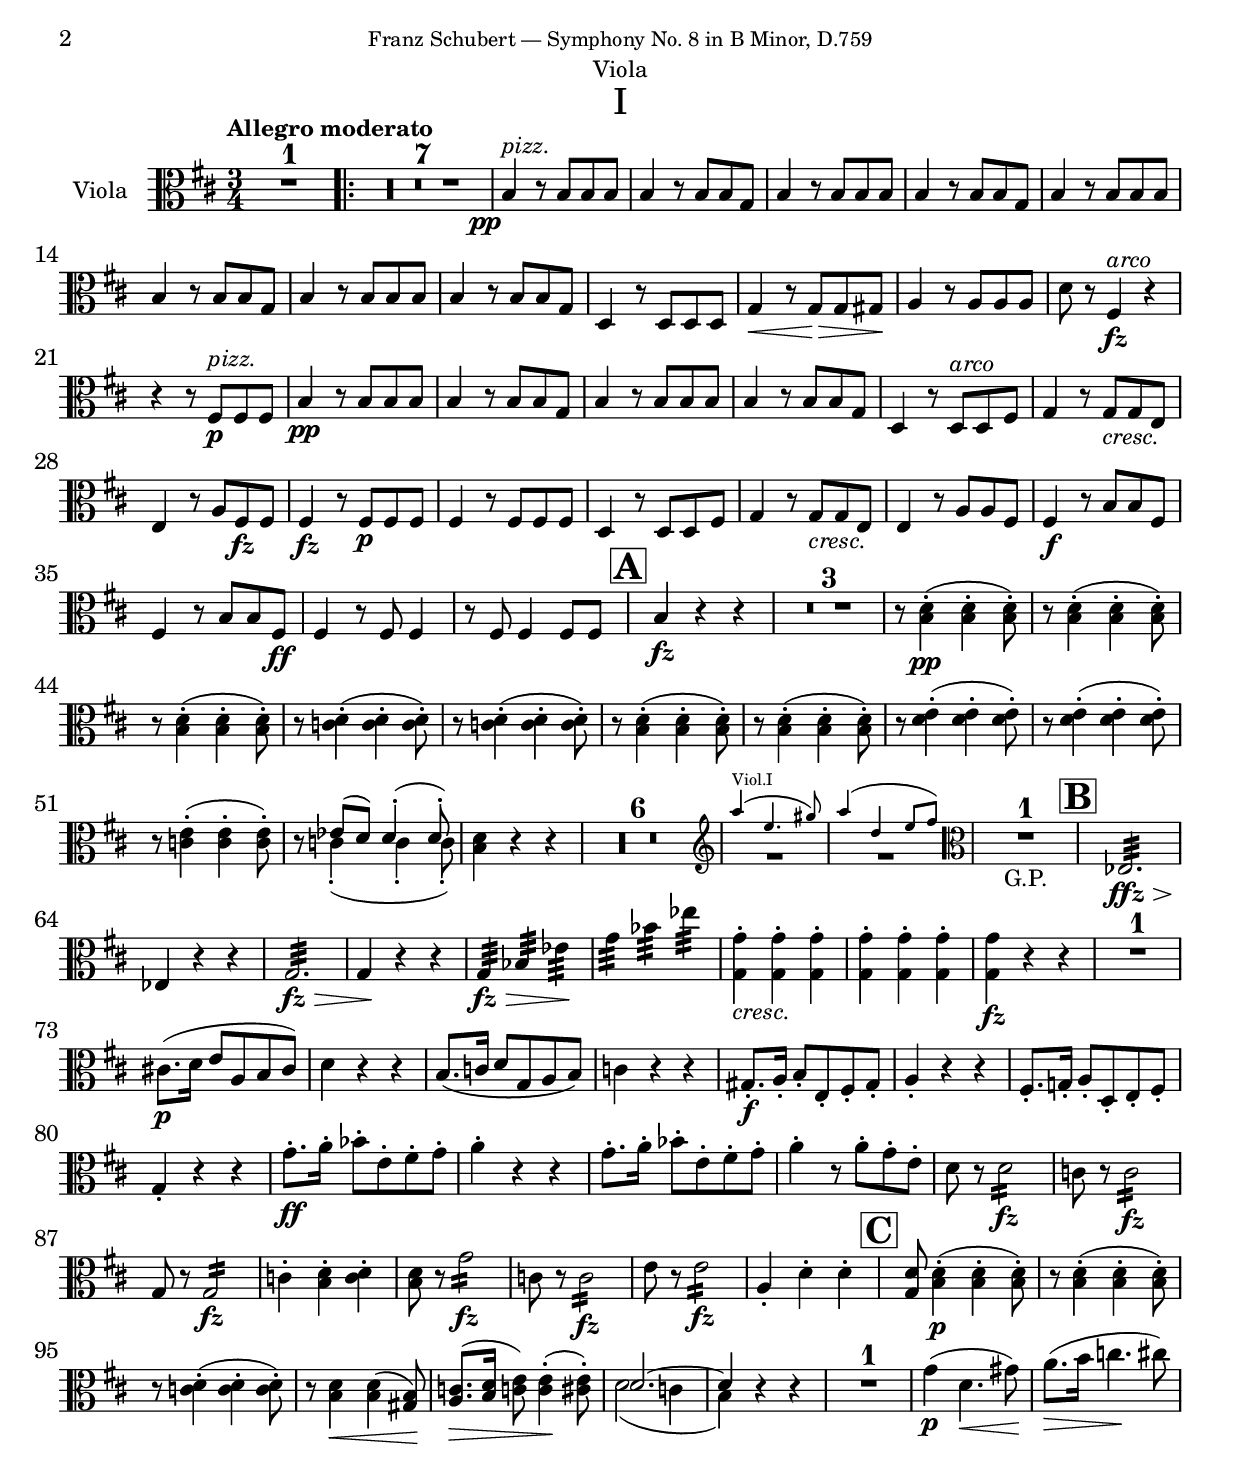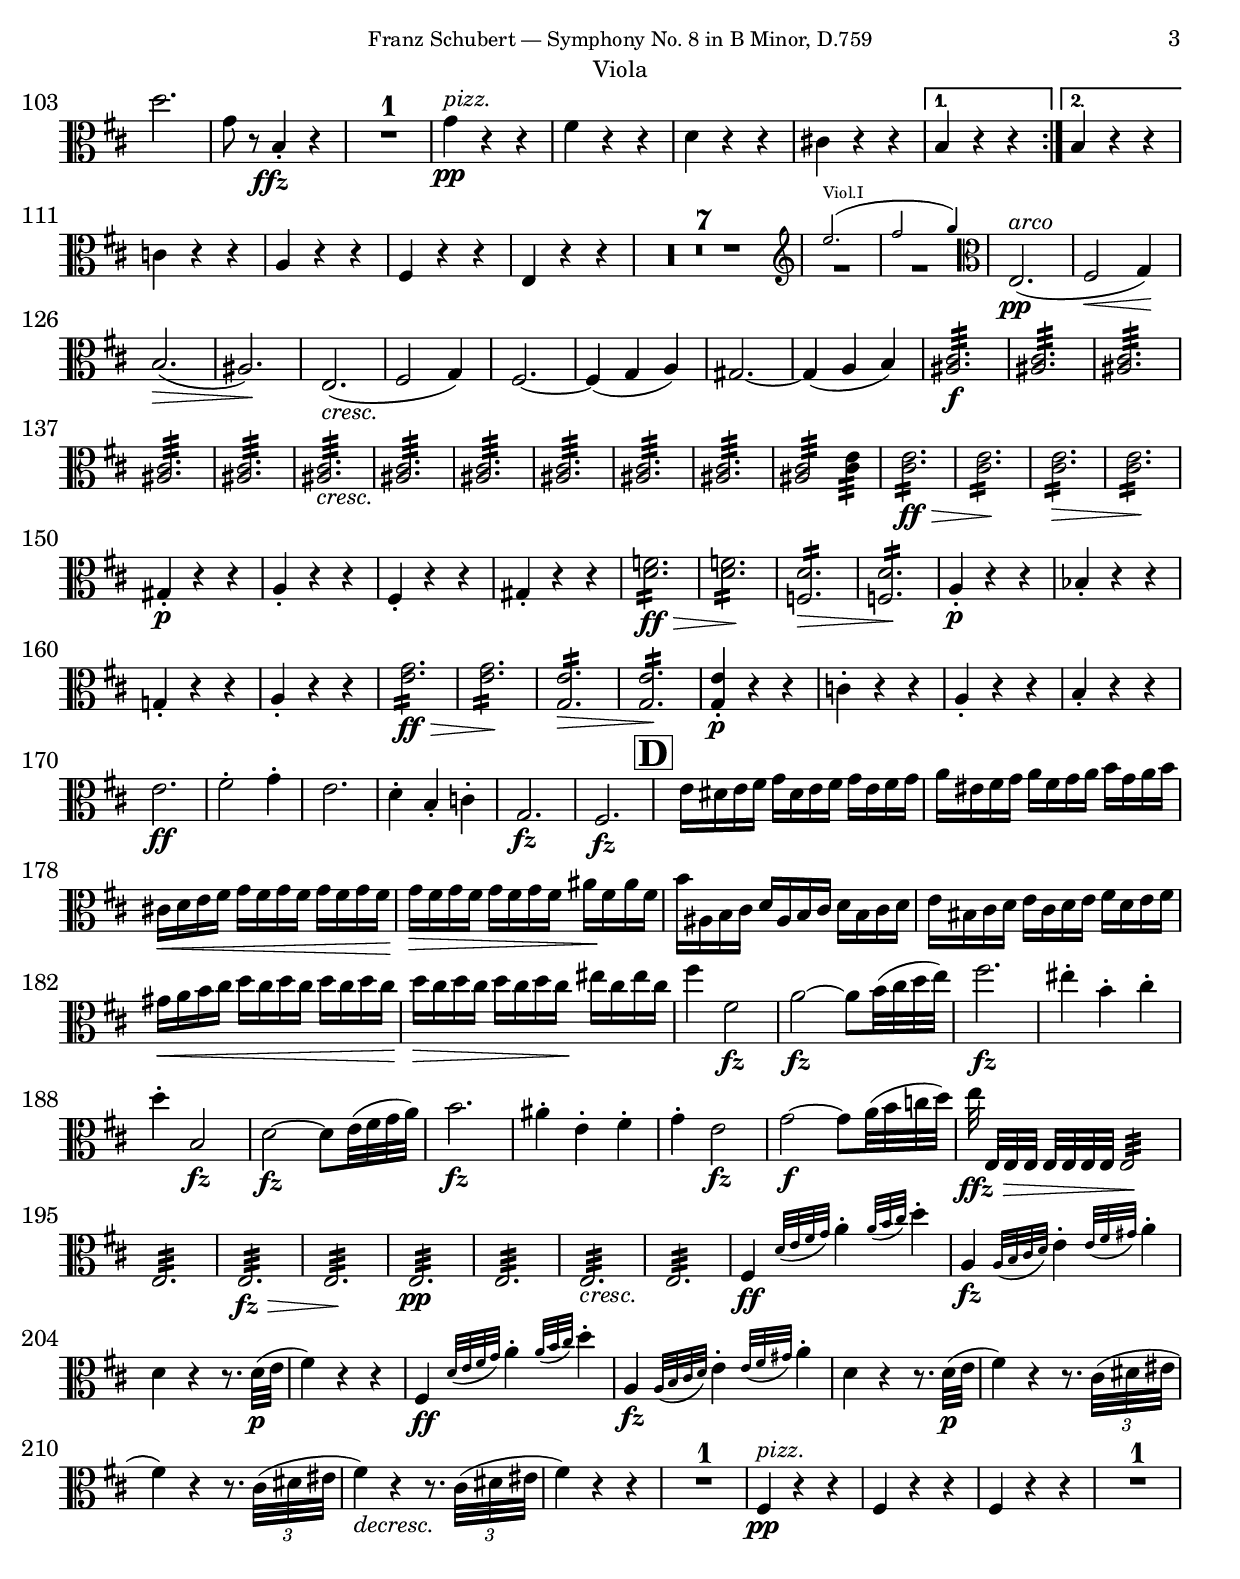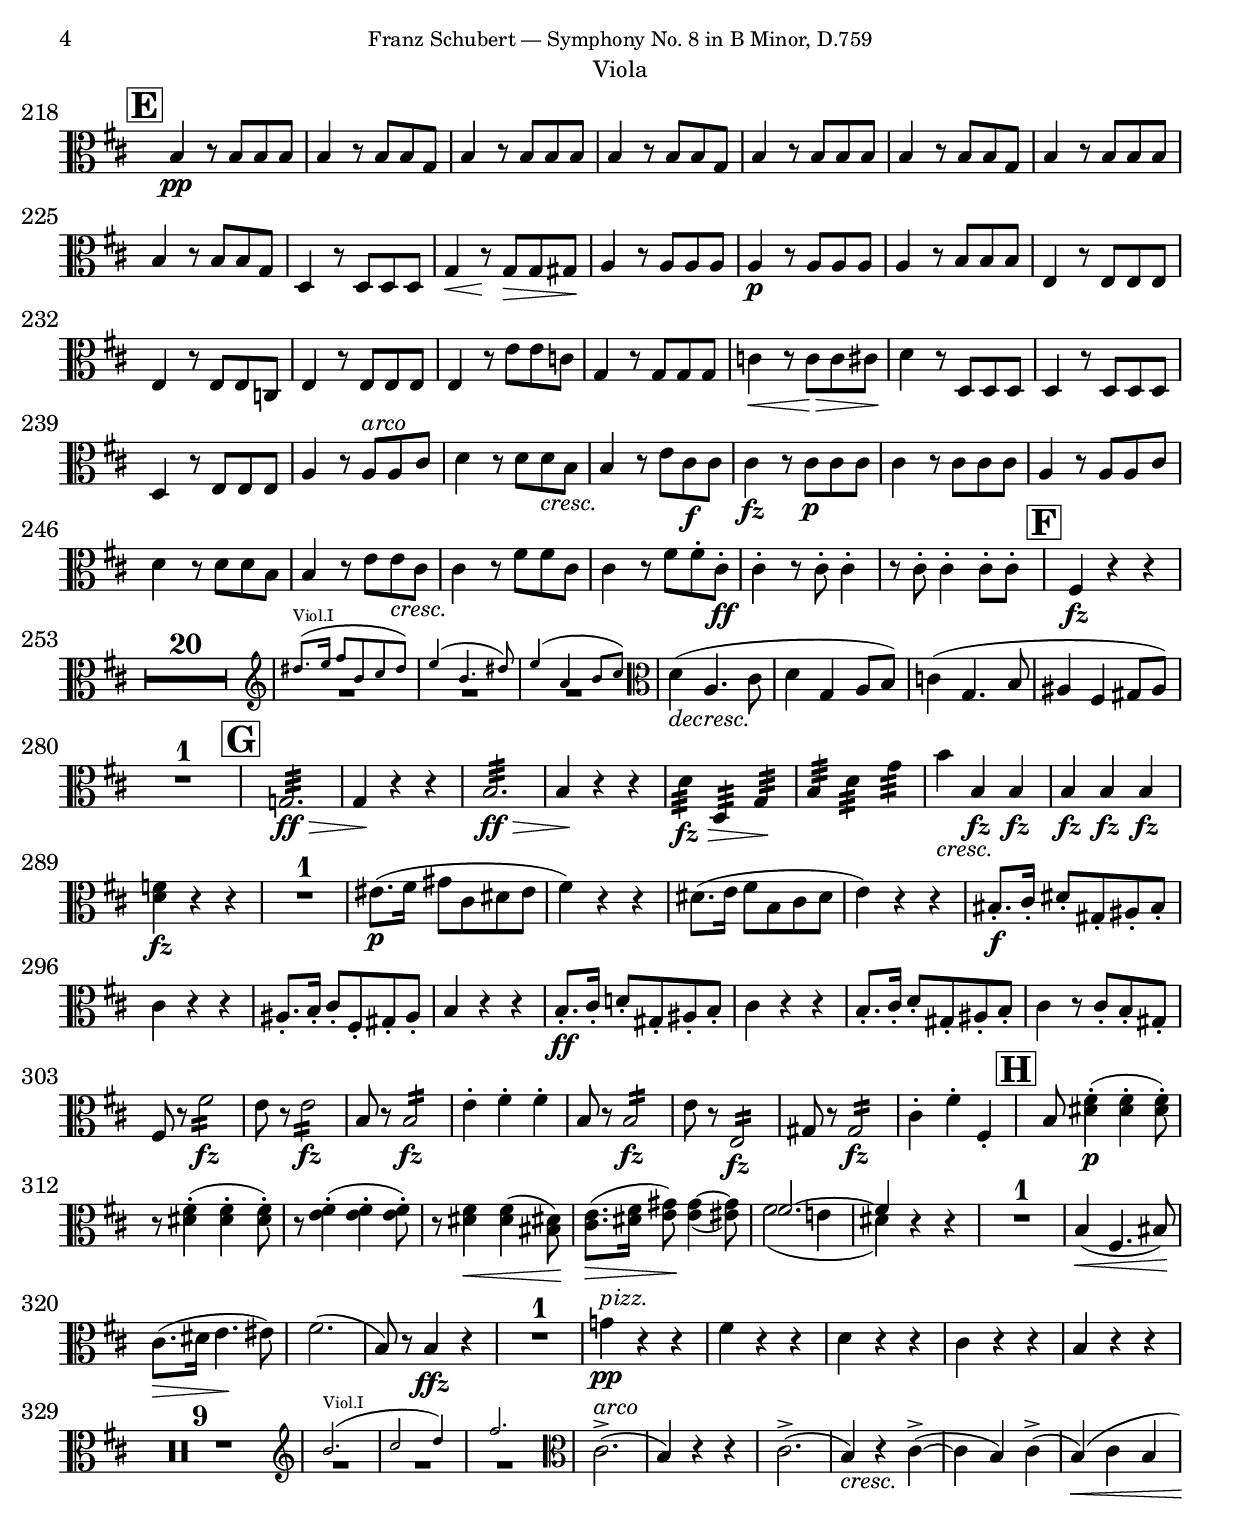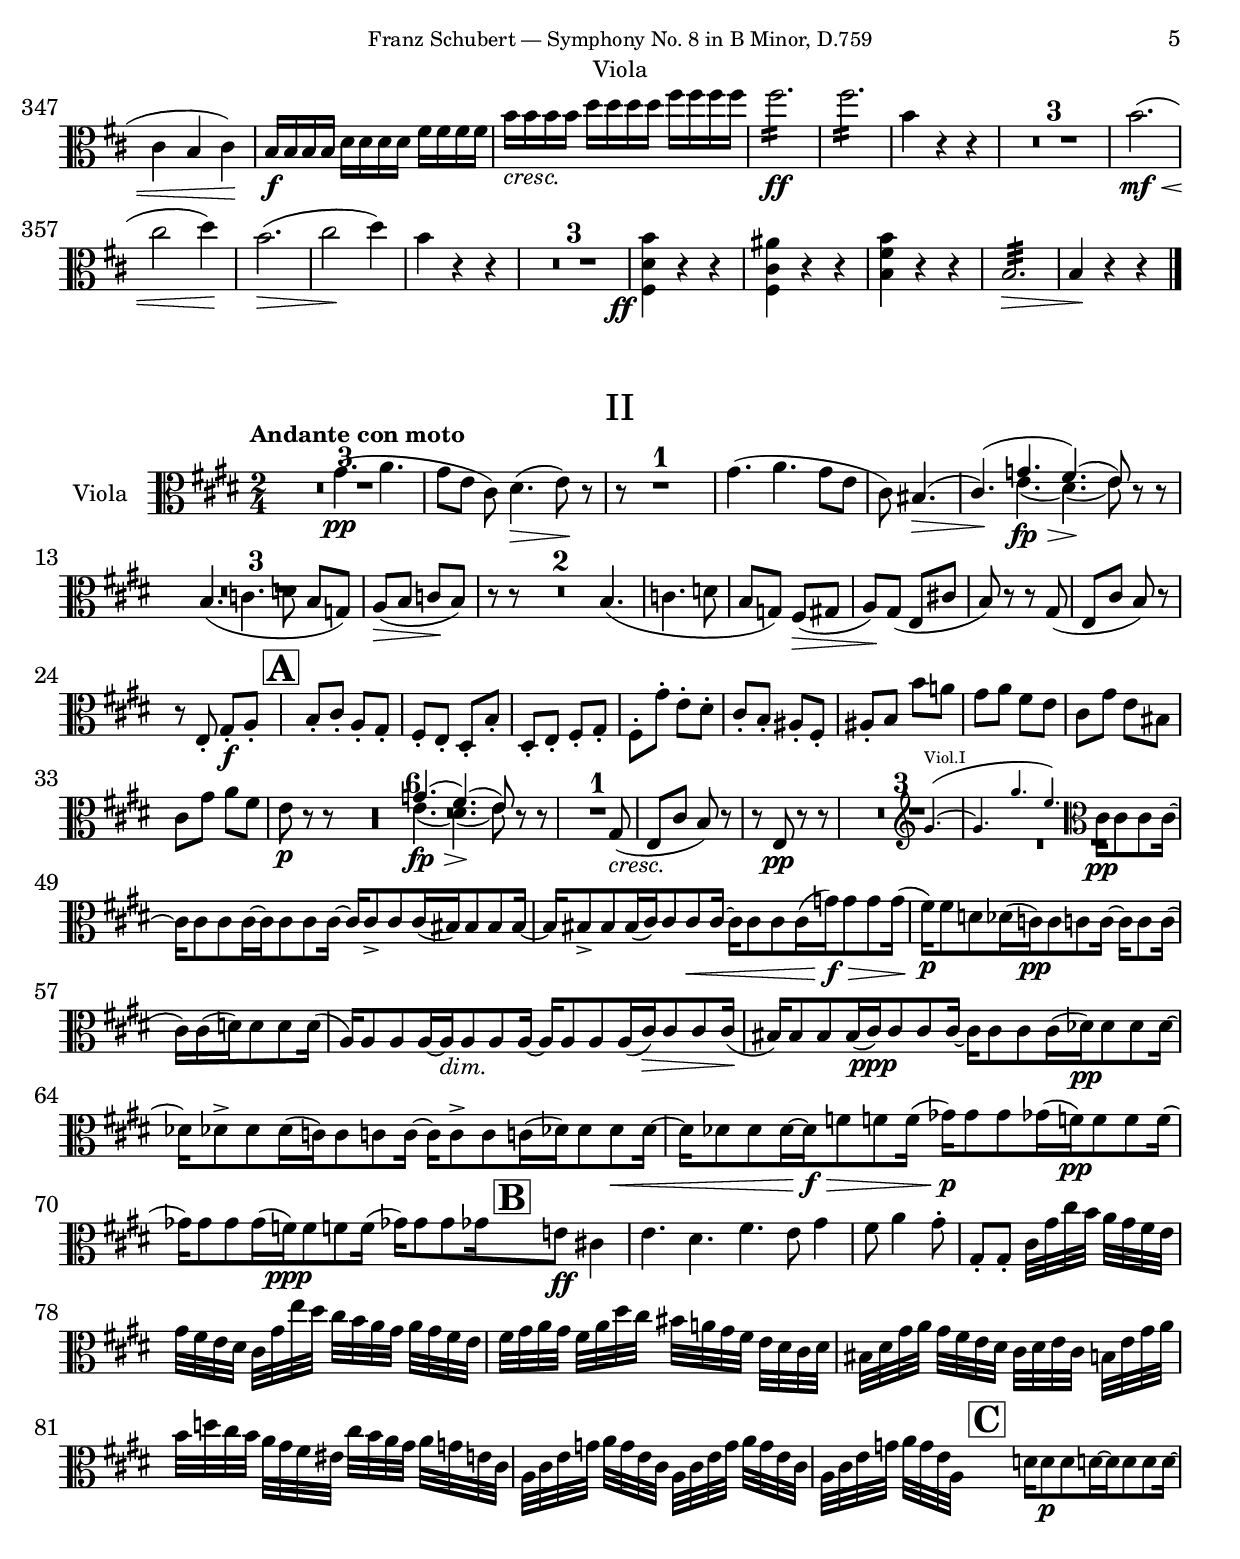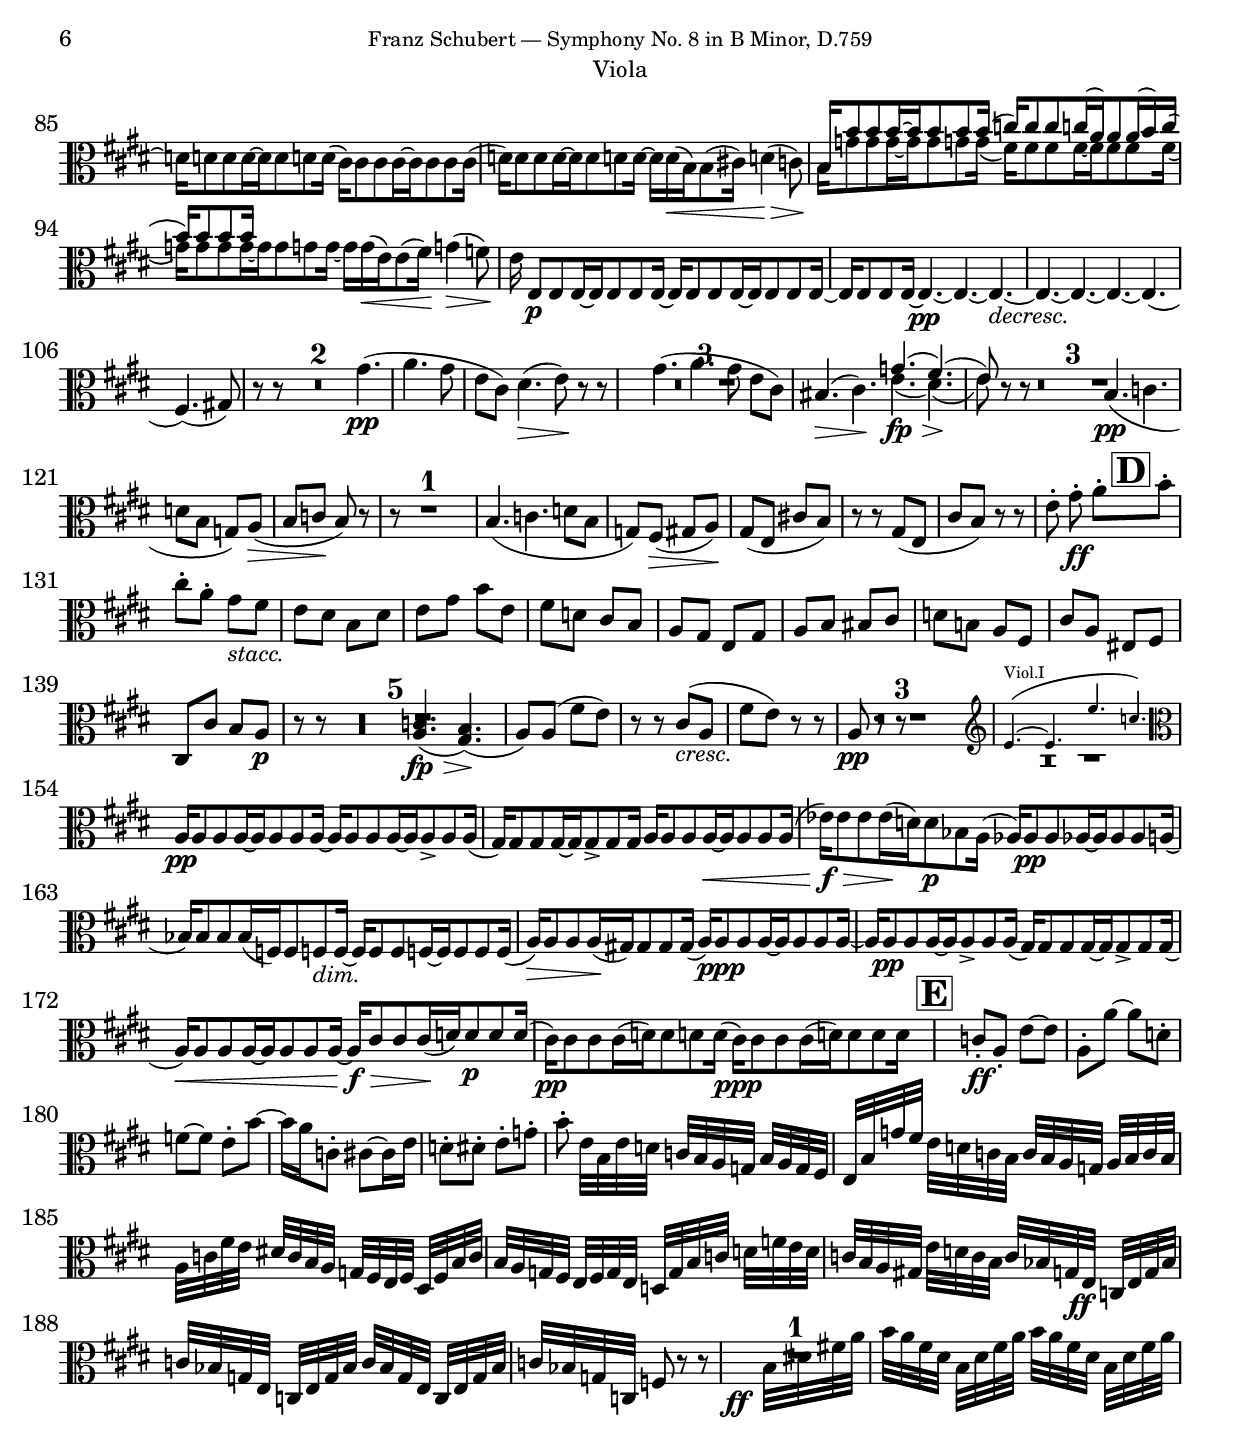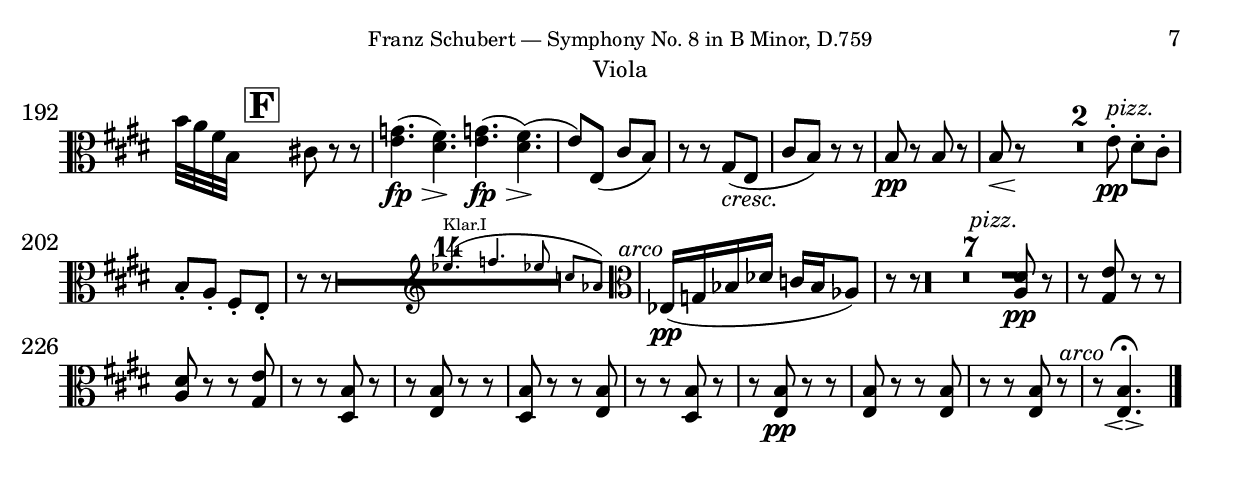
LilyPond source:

%###############################################################################
%#                                 H E A D E R                                 #
%###############################################################################
%
%  Composer           : Franz Schubert (1797 - 1828)
%  work               : Symphony No. 8 in B Minor, D.759
%  Source             : Franz Schubert's Werke, Serie I: Symphonien, No.8
%                       Leipzig Breitkopf & Härtel, 1885. Plate F.S. 8. 
%  Type of score      : Score for Viola
%  Typesetter         : Sébastien MANEN
%  date of initiation : Sunday 12 February 2023, 19:55
%
%###############################################################################
%#                          I N C L U D E   F I L E S                          #
%###############################################################################
\version "2.22.1"
\include "./00-Common/Symph8_D759_Header.ily"
\include "./00-Common/Symph8_D759_PaperParts.ily"
%  work        : Schubert Symphony No. 8 in B minor, D.759
%  typesetter  : Sébastien MANEN
%  date        : Sunday 12 February 2023, 19:55
%###############################################################################
%#                           T I M E   S E C T I O N                           #
%###############################################################################
timeMvtI = {
	\time 3/4
}
timeMvtII = {
	\time 2/4
}


\include "./00-Common/Symph8_D759_LayoutParts.ily"
arco = \markup {\italic arco}
crescmarkup = \markup {\italic cresc.}
pizz = \markup {\italic pizz.}
dimmarkup = \markup {\italic dim.}
morendo = \markup {\italic {morendo}}
stacc = \markup {\italic stacc.}
becarre = \markup { \tiny \natural }
gp = \markup {G.P.}
decrescmarkup = \markup {\italic decresc.}
fcresc = \markup {\dynamic f \italic cresc.}

ffz = #(make-dynamic-script "ffz")
crescD = \tweak DynamicText.self-alignment-X #-0.5 \tweak DynamicText.font-size #1 #(make-dynamic-script (markup #:normal-text #:italic "cresc."))

un=^\markup {\tiny \number 1}
deux=^\markup {\tiny \number 2}
trois=^\markup {\tiny \number 3}
quatre=^\markup {\tiny \number 4}
cinq=^\markup {\tiny \number 5}
six=^\markup {\tiny \number 6}
sept=^\markup {\tiny \number 7}
huit=^\markup {\tiny \number 8}
neuf=^\markup {\tiny \number 9}
dix=^\markup {\tiny \number 10}
onze=^\markup {\tiny \number 11}

naturaltrillmark = \markup {
	\concat {
		\hspace #0.8
		\general-align #Y #CENTER {
			\musicglyph #"scripts.trill" 
			\hspace #0.45
			\teeny \natural 
		}
	}
}


mmrPos = #(define-music-function
	(position)
	(number?)
	#{
		\once \override MultiMeasureRest.staff-position = #(- position 2)
	#}
)

dynEO = #(define-music-function
	(offset)
	(pair?)
	#{
		\once \override DynamicText.extra-offset = #offset
		\once \override DynamicText.whiteout = ##t
		\once \override DynamicText.whiteout-style = #'outline
	#}
)

aIIEO = #(define-music-function
	(extraoffset)
	(pair?)
	#{
		\once \override CombineTextScript.extra-offset = #extraoffset
		\once \override CombineTextScript.whiteout = ##t
		\once \override CombineTextScript.whiteout-style = #'outline
	#}
)

aIIXoffset = #(define-music-function
	(offset)
	(number?)
	#{
		\once \override CombineTextScript.X-offset = #offset
	#}
)

markEO = #(define-music-function
	(offset)
	(pair?)
	#{
		\once \override TextScript.layer = #3
		\once \override TextScript.extra-offset = #offset
		\once \override TextScript.whiteout = ##t
		\once \override TextScript.whiteout-style = #'outline
	#}
)

noFlag = \once \omit Flag

stemOffset = #(define-music-function
	(offset)
	(number?)
	#{
		\once \offset length #offset Stem
	#}
)

beamOffset = #(define-music-function
	(position)
	(pair?)
	#{
		\once \offset positions #position Beam
	#}
)

hairpinShorten = #(define-music-function
	(shortLength)
	(pair?)
	#{
		\once \override Hairpin.shorten-pair = #shortLength
	#}
)

hairpinEO = #(define-music-function
	(offset)
	(pair?)
	#{
		\once \override Hairpin.extra-offset = #offset
		\once \override Hairpin.whiteout = ##t
		\once \override Hairpin.whiteout-style = #'outline
	#}
)

aIIOmit = \once \omit Voice.CombineTextScript

InCueContext = {
	\override Beam.beam-thickness = #0.30 % 0.30
	\override StemTremolo.beam-thickness = #0.35 % 0.30
	\override Beam.length-fraction = #0.67 % 0.8
	\override Stem.length-fraction = #0.85 % 0.8
%	\override Stem.length = #7
%	\override Beam.length = #7
	\set fontSize = #-3 %-3
	\override TupletNumber.avoid-slur = #'ignore
	\override Script.staff-padding = ##f
}

OutCueContext = {
	\revert Beam.beam-thickness
	\revert StemTremolo.beam-thickness
	\revert Beam.length-fraction
	\revert Stem.length-fraction
%	\override Stem.length = #7
%	\override Beam.length = #7
	\unset fontSize
	\revert TupletNumber.avoid-slur
	\revert Script.staff-padding
	
}

resetMMRN = {
	\undo \omit MultiMeasureRestNumber
}


omitMMRN = {
	\omit MultiMeasureRestNumber
}



%%%%%%%%%%%%%%%%%%%%%%%%%%%%%%%%%%%%%%%%%%%%%%%%%%%%%%%%%%%%%%%%%%%%%%%%%%%%%%%%


%arpeggioPadding = #(define-music-function
%	(padding)
%	(number?)
%	#{
%		\once \override Voice.Arpeggio.padding = #padding
%	#}
%)

%beamGap = #(define-music-function
%	(gap)
%	(number?)
%	#{
%		\once \override Beam.auto-knee-gap = #gap
%	#}
%)


%beamLeftTwoRightOne = {
%	\set stemLeftBeamCount = #2
%	\set stemRightBeamCount = #1
%}

%beamLeftOneRightTwo = {
%	\set stemLeftBeamCount = #1
%	\set stemRightBeamCount = #2
%}

%setBeamTriple = { 
%	\set subdivideBeams = ##t
%	\set baseMoment = #(ly:make-moment 1/8)
%	\set beatStructure = 2,2,2
%}

%crescText = #(define-music-function
%	(cresctext)
%	(markup?)
%	#{
%		\once \set crescendoText = \markup {\italic { #cresctext } }
%		\once \set crescendoSpanner = #'text
%	#}
%)
%dimText = #(define-music-function
%	(cresctext)
%	(markup?)
%	#{
%		\once \set decrescendoText = \markup {\italic { #cresctext } }
%		\once \set decrescendoSpanner = #'text
%	#}
%)


%dynSpanYoffset = #(define-music-function
%	(offset)
%	(number?)
%	#{
%		\once \override DynamicTextSpanner.bound-details.right.Y = #offset
%	#}
%)


%InCueContext = {
%	\override Beam.beam-thickness = #0.30 % 0.30
%	\override StemTremolo.beam-thickness = #0.35 % 0.30
%	\override Beam.length-fraction = #0.67 % 0.8
%	\override Stem.length-fraction = #0.8 % 0.8
%%	\override Stem.length = #7
%%	\override Beam.length = #7
%	\set fontSize = #-3 %-3
%}

%OutCueContext = {
%	\revert Beam.beam-thickness
%	\revert StemTremolo.beam-thickness
%	\revert Beam.length-fraction
%	\revert Stem.length-fraction
%%	\override Stem.length = #7
%%	\override Beam.length = #7
%	\unset fontSize
%}


%mmrnDown = {
%	\once \override MultiMeasureRestNumber.direction = #-1 
%}

%mmrLength = #(define-music-function
%	(length)
%	(number?)
%	#{
%		\once \override MultiMeasureRest.space-increment = #length
%	#}
%)

%mmrMinLength = #(define-music-function
%	(length)
%	(number?)
%	#{
%		\once \override MultiMeasureRest.minimum-length = #length
%	#}
%)

%mmrCondens = \once \override MultiMeasureRest.springs-and-rods = #ly:spanner::set-spacing-rods 

%omitMMRN = \omit MultiMeasureRestNumber


%markXoffset = #(define-music-function
%	(offset)
%	(number?)
%	#{
%		\once \override Score.RehearsalMark.self-alignment-X = #(- offset)
%	#}
%)

%markYoffset = #(define-music-function
%	(offset)
%	(number?)
%	#{
%		\once \override Score.RehearsalMark.Y-offset = #offset
%	#}
%)

%noteShift = #(define-music-function
%	(shift)
%	(number?)
%	#{
%		\once \override NoteColumn.force-hshift = #shift
%	#}
%)

%ottavaShorten = #(define-music-function
%	(value)
%	(pair?)
%	#{
%		\once \override Staff.OttavaBracket.shorten-pair = #value
%	#}
%)

%setSextolet = {
%	\set subdivideBeams = ##t
%	\set baseMoment = #(ly:make-moment 1/8)
%	\set beatStructure = 2,2,2,2
%	\override TupletNumber.Y-offset = #-3
%	\override TupletNumber.avoid-slur = #'ignore
%}
%unsetSextolet = {
%	\set subdivideBeams = ##f
%	\revert TupletNumber.Y-offset
%	\revert TupletNumber.avoid-slur
%}


%textInSlur = {
%	%\once \override TextScript.outside-staff-priority = 0
%	\once \override TextScript.slur-padding = #0
%	\once \override TextScript.avoid-slur = #'around
%}

%textOsp = #(define-music-function
%	(prio)
%	(number?)
%	#{
%		\once \override TextScript.outside-staff-priority = #prio
%	#}
%)

%tempoDown = \once \override Score.MetronomeMark.direction = #-1 

%tempoXoffset = #(define-music-function
%	(offset)
%	(number?)
%	#{
%		\once \override Score.MetronomeMark.X-offset = #offset
%	#}
%)

%tempoExtraOffset = #(define-music-function
%	(offset)
%	(pair?)
%	#{
%		\once \override Score.MetronomeMark.extra-offset = #offset
%	#}
%)
%tempoEO = #(define-music-function
%	(offset)
%	(pair?)
%	#{
%		\once \override Score.MetronomeMark.extra-offset = #offset
%	#}
%)


%tupletOffset = #(define-music-function
%	(offset)
%	(number?)
%	#{
%		\once \override TupletNumber.Y-offset = #offset 
%	#}
%)

%tupletExtraOffset = #(define-music-function
%	(offset)
%	(pair?)
%	#{
%		\once \override TupletNumber.extra-offset = #offset 
%	#}
%)

%tupletAvoidSlur = \once \override TupletNumber.avoid-slur = #'ignore

%omitTupletNumber = \once \omit Voice.TupletNumber


%tremoloPosition = #(define-music-function
%	(position)
%	(number?)
%	#{
%		\once \override StemTremolo.Y-offset = #position
%	#}
%)

%trillSpanPadding = #(define-music-function
%	(padding)
%	(number?)
%	#{
%		\once \override TrillSpanner.bound-details.right.padding = #padding
%	#}
%)

%trillSpanCustom = #(define-music-function
%	(length markup)
%	(number? markup?)
%	% function to create a trill spanner with :
%	%	- specified length
%	%	- specified markup
%	#{
%		\once \override TrillSpanner.minimum-length = #length
%		\once \override TrillSpanner.springs-and-rods = #ly:spanner::set-spacing-rods
%		\once \override Score.TrillSpanner.bound-details.left.text = #markup
%	#}
%)

%trillSpanPadding = #(define-music-function
%	(padding)
%	(number?)
%	% function to create a trill spanner with :
%	%	- specified padding to avoid overlap
%	#{
%		\once \override TrillSpanner.bound-details.right.padding = #padding
%	#}
%)


%naturaltrill = \once \override TrillSpanner.bound-details.left.text = \markup {
%	\concat { 
%		\musicglyph #"scripts.trill" \translate #'(0.5 . 1.05) \tiny \natural 
%	}
%}
%flattrill = \once \override TrillSpanner.bound-details.left.text = \markup {
%	\concat { 
%		\musicglyph #"scripts.trill" \translate #'(0.6 . 0.52) \tiny \flat 
%	}
%}
%sharptrill = \once \override TrillSpanner.bound-details.left.text = \markup {
%	\concat { 
%		\musicglyph #"scripts.trill" \translate #'(0.5 . 1.05) \tiny \sharp  
%	}
%}

%trillflat = \markup { 
%	\general-align #X #CENTER 
%	\concat { 
%		\hspace #2.4 \musicglyph #"scripts.trill" 
%		\translate #'(0.5 . 0.49) \tiny \flat 
%	}
%}



%voltaShorten = #(define-music-function
%	(shortLength)
%	(pair?)
%	#{
%		\once \override Score.VoltaBracket.shorten-pair = #shortLength
%	#}
%)

%whiteoutRehearsalMark = {
%	\override Score.StaffSymbol.layer = #4
%	\override Score.RehearsalMark.layer = #3
%	\once \override Score.RehearsalMark.whiteout = ##t
%	%\once \override Score.RehearsalMark.whiteout-style = #'outline
%}


%whiteoutMarkup = {
%	\once \override Hairpin.layer = #4
%	\once \override TextScript.layer = #3
%	\once \override TextScript.whiteout = ##t
%	\once \override TextScript.whiteout-style = #'outline
%}

%whiteoutDynamic = {
%	\once \override DynamicText.whiteout = ##t
%	\once \override DynamicText.whiteout-style = #'outline
%}

%whiteoutMetronomeMark = {
%	\once \override Score.MetronomeMark.whiteout = ##t
%	\once \override Score.MetronomeMark.whiteout-style = #'outline
%}


%  work        : Schubert Symphony No. 8 in B minor, D.759
%  typesetter  : Sébastien MANEN
%  date        : Sunday 12 February 2023, 19:55
%###############################################################################
%#                    V O I C E   N A M E   :   F L A U T I                    #
%###############################################################################
nameFlautoIMvtI = {
	\set Staff.instrumentName = #"Flauto I"
	\set Staff.shortInstrumentName = #""
}
nameFlautoIMvtII = {
	\set Staff.instrumentName = #"Flauto I"
	\set Staff.shortInstrumentName = #""
}
nameFlautoIIMvtI = {
	\set Staff.instrumentName = #"Flauto II"
	\set Staff.shortInstrumentName = #""
}
nameFlautoIIMvtII = {
	\set Staff.instrumentName = #"Flauto II"
	\set Staff.shortInstrumentName = #""
}
%###############################################################################
%#                      V O I C E   N A M E   :   O B O I                      #
%###############################################################################
nameOboeIMvtI = {
	\set Staff.instrumentName = #"Oboe I"
	\set Staff.shortInstrumentName = #""
}
nameOboeIMvtII = {
	\set Staff.instrumentName = #"Oboe I"
	\set Staff.shortInstrumentName = #""
}
nameOboeIIMvtI = {
	\set Staff.instrumentName = #"Oboe II"
	\set Staff.shortInstrumentName = #""
}
nameOboeIIMvtII = {
	\set Staff.instrumentName = #"Oboe II"
	\set Staff.shortInstrumentName = #""
}
%###############################################################################
%#                V O I C E   N A M E   :   C L A R I N E T T I                #
%###############################################################################
nameClarinettoIMvtI = {
	\set Staff.instrumentName = \markup {
		\center-column {
			\lower #1 "Clarinet I"
			\line {
				"in A"
			}
		}
	}
	\set Staff.shortInstrumentName = #""
}
nameClarinettoIMvtII = {
	\set Staff.instrumentName = \markup {
		\center-column {
			\lower #1 "Clarinet I"
			\line {
				"in A"
			}
		}
	}
	\set Staff.shortInstrumentName = #""
}
nameClarinettoIIMvtI = {
	\set Staff.instrumentName = \markup {
		\center-column {
			\lower #1 "Clarinet II"
			\line {
				"in A"
			}
		}
	}
	\set Staff.shortInstrumentName = #""
}
nameClarinettoIIMvtII = {
	\set Staff.instrumentName = \markup {
		\center-column {
			\lower #1 "Clarinet II"
			\line {
				"in A"
			}
		}
	}
	\set Staff.shortInstrumentName = #""
}
%###############################################################################
%#                   V O I C E   N A M E   :   F A G O T T I                   #
%###############################################################################
nameFagottoIMvtI = {
	\set Staff.instrumentName = #"Fagot I"
	\set Staff.shortInstrumentName = #""
}
nameFagottoIMvtII = {
	\set Staff.instrumentName = #"Fagot I"
	\set Staff.shortInstrumentName = #""
}
nameFagottoIIMvtI = {
	\set Staff.instrumentName = #"Fagot II"
	\set Staff.shortInstrumentName = #""
}
nameFagottoIIMvtII = {
	\set Staff.instrumentName = #"Fagot II"
	\set Staff.shortInstrumentName = #""
}
%###############################################################################
%#                     V O I C E   N A M E   :   C O R N I                     #
%###############################################################################
nameCornoIMvtI = {
	\set Staff.instrumentName = \markup {
		\center-column {
			\lower #1 "Corno I"
			\line {
				"in D"
			}
		}
	}
	\set Staff.shortInstrumentName = #""
}
nameCornoIMvtII = {
	\set Staff.instrumentName = \markup {
		\center-column {
			\lower #1 "Corno I"
			\line {
				"in E"
			}
		}
	}
	\set Staff.shortInstrumentName = #""
}
nameCornoIIMvtI = {
	\set Staff.instrumentName = \markup {
		\center-column {
			\lower #1 "Corno II"
			\line {
				"in D"
			}
		}
	}
	\set Staff.shortInstrumentName = #""
}
nameCornoIIMvtII = {
	\set Staff.instrumentName = \markup {
		\center-column {
			\lower #1 "Corno II"
			\line {
				"in E"
			}
		}
	}
	\set Staff.shortInstrumentName = #""
}
%###############################################################################
%#                    V O I C E   N A M E   :   T R O M B A                    #
%###############################################################################
nameTrombaIMvtI = {
	\set Staff.instrumentName = \markup {
		\center-column {
			\lower #1 "Trombe I"
			\line {
				"in E"
			}
		}
	}
	\set Staff.shortInstrumentName = #""
}
nameTrombaIMvtII = {
	\set Staff.instrumentName = \markup {
		\center-column {
			\lower #1 "Trombe I"
			\line {
				"in E"
			}
		}
	}
	\set Staff.shortInstrumentName = #""
}
nameTrombaIIMvtI = {
	\set Staff.instrumentName = \markup {
		\center-column {
			\lower #1 "Trombe II"
			\line {
				"in E"
			}
		}
	}
	\set Staff.shortInstrumentName = #""
}
nameTrombaIIMvtII = {
	\set Staff.instrumentName = \markup {
		\center-column {
			\lower #1 "Trombe II"
			\line {
				"in E"
			}
		}
	}
	\set Staff.shortInstrumentName = #""
}
%###############################################################################
%#                  V O I C E   N A M E   :   T R O M B O N I                  #
%###############################################################################
nameTromboneIMvtI = {
	\set Staff.instrumentName = \markup {
		\center-column {
			\lower #1 "Trombone"
			\line {
				"alto"
			}
		}
	}
	\set Staff.shortInstrumentName = #""
}
nameTromboneIMvtII = {
	\set Staff.instrumentName = \markup {
		\center-column {
			\lower #1 "Trombone"
			\line {
				"alto"
			}
		}
	}
	\set Staff.shortInstrumentName = #""
}
nameTromboneIIMvtI = {
	\set Staff.instrumentName = \markup {
		\center-column {
			\lower #1 "Trombone"
			\line {
				"tenor"
			}
		}
	}
	\set Staff.shortInstrumentName = #""
}
nameTromboneIIMvtII = {
	\set Staff.instrumentName = \markup {
		\center-column {
			\lower #1 "Trombone"
			\line {
				"tenor"
			}
		}
	}
	\set Staff.shortInstrumentName = #""
}
nameTromboneIIIMvtI = {
	\set Staff.instrumentName = \markup {
		\center-column {
			\lower #1 "Trombone"
			\line {
				"basso"
			}
		}
	}
	\set Staff.shortInstrumentName = #""
}
nameTromboneIIIMvtII = {
	\set Staff.instrumentName = \markup {
		\center-column {
			\lower #1 "Trombone"
			\line {
				"basso"
			}
		}
	}
	\set Staff.shortInstrumentName = #""
}
%###############################################################################
%#                   V O I C E   N A M E   :   T I M P A N I                   #
%###############################################################################
nameTimpaniMvtI = {
	\set Staff.instrumentName = \markup {
		\center-column {
			"Timpani"
			\line {
				"in H F" \small \sharp
			}
		}
	}
	\set Staff.shortInstrumentName = #""
}
nameTimpaniMvtII = {
	\set Staff.instrumentName = \markup {
		\center-column {
			"Timpani"
			\line {
				"in H F" \small \sharp
			}
		}
	}
	\set Staff.shortInstrumentName = #""
}
%###############################################################################
%#                 V O I C E   N A M E   :   V I O L I N O   I                 #
%###############################################################################
nameViolinIMvtI = {
	\set Staff.instrumentName = #"Violino I"
	\set Staff.shortInstrumentName = #""
}
nameViolinIMvtII = {
	\set Staff.instrumentName = #"Violino I"
	\set Staff.shortInstrumentName = #""
}
%###############################################################################
%#                V O I C E   N A M E   :   V I O L I N O   I I                #
%###############################################################################
nameViolinIIMvtI = {
	\set Staff.instrumentName = #"Violino II"
	\set Staff.shortInstrumentName = #""
}
nameViolinIIMvtII = {
	\set Staff.instrumentName = #"Violino II"
	\set Staff.shortInstrumentName = #""
}
%###############################################################################
%#                     V O I C E   N A M E   :   V I O L A                     #
%###############################################################################
nameViolaMvtI = {
	\set Staff.instrumentName = #"Viola"
	\set Staff.shortInstrumentName = #""
}
nameViolaMvtII = {
	\set Staff.instrumentName = #"Viola"
	\set Staff.shortInstrumentName = #""
}
%###############################################################################
%#               V O I C E   N A M E   :   V I O L O N C E L L O               #
%###############################################################################
nameVioloncelloMvtI = {
	\set Staff.instrumentName = #"Violoncello"
	\set Staff.shortInstrumentName = #""
}
nameVioloncelloMvtII = {
	\set Staff.instrumentName = #"Violoncello"
	\set Staff.shortInstrumentName = #""
}
%###############################################################################
%#               V O I C E   N A M E   :   C O N T R A B A S S O               #
%###############################################################################
nameBassoMvtI = {
	\set Staff.instrumentName = #"Basso"
	\set Staff.shortInstrumentName = #""
}
nameBassoMvtII = {
	\set Staff.instrumentName = #"Basso"
	\set Staff.shortInstrumentName = #""
}

%\include "./00-Common/Symph8_D759_Format_Part01_Flauti.ily"
%  work        : Schubert Symphony No. 8 in B minor, D.759
%  typesetter  : Sébastien MANEN
%  date        : Sunday 12 February 2023, 19:55
%###############################################################################
%#                   C U E   V O I C E   F O R   F L A U T I                   #
%###############################################################################
cueVoiceFlautoIMvtI = \relative c'' {
	s2.*21
	% bar 22 - 25
	\voiceOne fis2.(^\markup {Ob.Klar.}
	b,4. ais8 b cis)
	fis2.(
	b,4. ais8 b cis)
	s2.*109
	% bar 134 - 135
	g'2.(^\markup {Ob.I}
	fis2 e4)
}
cueVoiceFlautoIMvtII = \relative c'' {
	s4.*89
	% bar 90 - 91
	\voiceOne bes'16.(\repeatTie^\markup {Ob.I} aes32 bes16 aes f des)
	aes'16.(-> ges32 aes16 ges ees c)
	s4.*61
	% bar 153 - 154
	\hairpinShorten #'(2 . 1) dis4.(-\tweak height 0.4 ^\>^\markup {Viol.I}
	cis)\!
	s4.*78
	% bar 233 - 234
	fis16.(->^\markup {Ob.I} e32 fis16 e cis a
	e'16.-> d32 e16 d b gis)
	s4.*57
	% bar 292 - 295
	c'4.(^\markup {Viol.I}
	aes
	ees
	ces)
}
cueVoiceFlautoIIMvtI = \relative c'' {
	s2.*25
	% bar 26 - 28
	\voiceOne d2.^\markup {Fl.I}~-\offset X-offset -0.5 ^\p
	d2~ d8( e)
	e2 s4
	s2.*110
	% bar 138 - 141
	\oneVoice g'2(^\markup {Fl.I} fis4)
	e2( g4)
	fis2( e4)
	g2( fis4)
	s2.*85
	% bar 227 - 228
	\voiceOne e,4(^\markup {Ob.I} f4. e8)
	d4( cis2)
}
cueVoiceFlautoIIMvtII = \relative c''' {
	s4.*91
	% bar 92 - 95
	\voiceOne bes16.(->^\markup {Fl.I} aes32 bes16 aes f des)
	aes'16.(-> ges32 aes16 ges ees c
	des8) r r
	s4.*58
	% bar 153 - 154
	\hairpinShorten #'(2 . 1) dis4.(-\tweak height 0.4 ^\>^\markup {Viol.I}
	cis)\!
	s4.*80
	% bar 235 - 236
	fis16.(->^\markup {Fl.I} e32 fis16 e cis a
	e'16.-> d32 e16 d b gis)
	s4.*55
	% bar 292 - 295
	c'4.(^\markup {Viol.I}
	aes
	ees
	ces)
}
%###############################################################################
%#                     C U E   V O I C E   F O R   O B O I                     #
%###############################################################################
cueVoiceOboeIMvtI = \relative c''' {
	s2.*132
	% bar 132 - 133
	d2.(^\markup {Viol.I}
	cis)
}
cueVoiceOboeIMvtII = \relative c''' {
	s4.*79
	% bar 80 - 84
	\voiceOne g4.\>~^\markup {Klar.I}
	g~\!
	g~^\morendo
	g4 r8
	s4.*71
	% bar 155 - 156
	c,4.(^\>^\markup {Fl.I}
	b)\!
	s4.*146
	% bar 303
	\voiceTwo b,16(_\markup {Viol.I} dis fis a gis fis)
}
cueVoiceOboeIIMvtI = \relative c'' {
	s2.*21
	% bar 22 - 23
	\voiceOne fis2.(^\markup {Ob.I}
	b,4. ais8 b cis)
	s2.*109
	% bar 132 - 133
	d'2.(^\markup {Viol.I}
	cis)
	s2.*93
	% bar 227 - 228
	e,4(^\markup {Ob.I} f4. e8)
	d4( cis2)
}
cueVoiceOboeIIMvtII = \relative c''' {
	s4.*93
	% bar 94 - 95
	\voiceOne bes16.(->^\markup {Ob.I} aes32 bes16 aes f des)
	aes'16.(-> ges32 aes16 ges ees c)
	s4.*59
	% bar 155 - 156
	c4.(^\markup {Fl.I}
	b)
	s4.*78
	% bar 235 - 236
	fis'16.(->^\markup {Fl.I} e32 fis16 e cis a
	e'16.-> d32 e16 dis b gis)
	s4.*66
	% bar 303
	\voiceTwo b,16(_\markup {Viol.I} dis fis a gis fis)}
%###############################################################################
%#               C U E   V O I C E   F O R   C L A R I N E T T I               #
%###############################################################################
cueVoiceClarinettoIMvtI = \relative c {
	s2.*132
	% bar 133 - 135
	\transpose a c {
		\relative c''' {
			\voiceOne d2.(^\markup {Viol.II}
			cis)
			g'^\markup {Ob.I}
		}
	}
}
cueVoiceClarinettoIMvtII = \relative c {
	s4.*135
	% bar 136 - 137
	\transpose a c {
		\relative c'''' {
			\voiceOne g4(->^\markup {Fl.I} e8)
		}
	}
	\transpose a e {
		\relative c''' {
			c4->(^\markup {Hr.I} c,8)
		}
	}
	s4.*83
	% bar 221 - 224
	\transpose a c {
		\relative c''' {
			e4.^\>^\markup {Ob.I}~
			e~\!^\morendo
			e~
			e4 r8
		}
	}
}
cueVoiceClarinettoIIMvtI = \relative c''' {
	s2.*21
	% bar 22 - 23
	\voiceOne a2.(^\markup {Klar.I}
	d,4. cis8 d e)
	s2.*109
	% bar 132 - 134
	\transpose a c {
		\relative c''' {
			\voiceOne d2.(^\markup {Viol.II}
			cis)
			g'^\markup {Ob.I}
		}
	}
	s2.*101
	% bar 236 - 237
	c4(^\markup {Klar.I} des4. c8)
	bes4( a2)
}
cueVoiceClarinettoIIMvtII = \relative c {
	\voiceOne s4.*89
	% bar 90 - 92
	\transpose a c {
		\relative c'''' {
			bes16.->(^\markup {Ob.I} aes32 bes16 aes f des)
			aes'16.(-> ges32 aes16 ges ees c
			des8) r r
		}
	}
	s4.*45
	% bar 138
	bes'''4(^\markup {Kl.I} g8)
	s4.*96
	% bar 235 - 236
	\transpose a c {
		\relative c''' {
			fis16.(->^\markup {Fl.I} e32 fis16 e cis a
			e'16.-> d32 e16 d b gis)
		}
	}
}
%###############################################################################
%#                  C U E   V O I C E   F O R   F A G O T T I                  #
%###############################################################################
cueVoiceFagottoIMvtI = \relative c {
	s2.*17
	% bar 18 - 20
	\voiceOne \cueClef treble e''4(^\markup {Ob.I} f4. e8)
	d4( cis2
	d4) \cueClefUnset s2
}
cueVoiceFagottoIMvtII = \relative c {
	s4.*93
	% bar 94 - 95
	\voiceOne \cueClef treble bes'''16.(->^\markup {Ob.I} aes32 bes16 aes f des)
	aes'16.(-> ges32 aes16 ges ees c) \cueClefUnset
	s4.*139
	% bar 235 - 236
	\cueClef treble fis16.(->^\markup {Fl.I} e32 fis16 e cis a 
	e'16.-> d32 e16 d b gis) \cueClefUnset
}
cueVoiceFagottoIIMvtI = \relative c {
	s2.*17
	% bar 18 - 20
	\voiceOne \cueClef treble e''4(^\markup {Ob.I} f4. e8)
	d4( cis2
	d4) \cueClefUnset s2
}
cueVoiceFagottoIIMvtII = \relative c {
	s4.*27
	% bar 28
	\voiceTwo gis8(^\markup {Bassi} e cis')
	s4.*65
	% bar 94 - 95
	\voiceOne \cueClef treble bes'''16.(->^\markup {Ob.I} aes32 bes16 aes f des)
	aes'16.(-> ges32 aes16 ges ees c) \cueClefUnset
	s4.*73
	% bar 169
	\voiceTwo gis,,8(^\markup {Bassi} e cis')
	s4.*65
	% bar 235 - 236
	\cueClef treble \voiceOne fis''16.(->^\markup {Fl.I} e32 fis16 e cis a 
	e'16.-> d32 e16 d b gis) \cueClefUnset

}
%###############################################################################
%#                    C U E   V O I C E   F O R   C O R N I                    #
%###############################################################################
cueVoiceCornoIMvtI = \relative c {
	\voiceOne s2.*17
	% bar 18 - 20
	\transpose d c {
		\relative c'' {
			e4(^\markup {Ob.I} f4. e8)
			d4( cis2
			d4) s2
		}
	}
	s2.*112
	% bar 132 - 133
	\transpose d c {
		\relative c''' {
			d2.(^\markup {Viol.I}
			cis)
		}
	}
}
cueVoiceCornoIMvtII = \relative c {
	\voiceOne s4.*93
	% bar 94 - 95
	\transpose e c {
		\relative c''' {
			ais16.(->^\markup {Ob.I} gis32 ais16 gis eis cis)
			gis'16.(-> fis32 gis16 fis dis bis)
		}
	}
	s4.*34
	% bar 130
	\transpose e c {
		\relative c'' {
			e4->(^\markup {Fl.I} d16 b)
		}
	}
	s4.*104
	% bar 235 - 236
	\transpose e c {
		\relative c'' {
			fis16.->(^\markup {Fl.I} e32 fis16 e cis a
			e'16.-> d32 e16 d b gis)
		}
	}
}
cueVoiceCornoIIMvtI = \relative c {
	\voiceOne s2.*17
	% bar 18 - 20
	\transpose d c {
		\relative c'' {
			e4(^\markup {Ob.I} f4. e8)
			d4( cis2
			d4) s2
		}
	}
	s2.*112
	% bar 132 - 133
	\transpose d c {
		\relative c''' {
			d2.(^\markup {Viol.I}
			cis)
		}
	}

}
cueVoiceCornoIIMvtII = \relative c {
	\voiceOne s4.*93
	% bar 94 - 95
	\transpose e c {
		\relative c''' {
			ais16.(->^\markup {Ob.I} gis32 ais16 gis eis cis)
			gis'16.(-> fis32 gis16 fis dis bis)
		}
	}
	s4.*43
	% bar 139 - 141
	\voiceTwo c''4(^\markup {Hr.I} c,8)
	c'4( c,8)
	c'4( c,8)
	s4.*93
	% bar 235 - 236
	\transpose e c {
		\relative c'' {
			\voiceOne fis16.->(^\markup {Fl.I} e32 fis16 e cis a
			e'16.-> d32 e16 d b gis)
		}
	}
}
%###############################################################################
%#                   C U E   V O I C E   F O R   T R O M B E                   #
%###############################################################################
cueVoiceTrombaIMvtI = \relative c {
	\voiceOne s2.*25
	% bar 26 - 28
	\transpose e c {
		\relative c'' {
			d2.~^\markup {Fl.I} 
			d2~ d8( e)
			e2 s4
		}
	}
	s2.*116
	% bar 144 - 145
	\transpose e d {
		\relative c'' {
			f4^\markup {Hr.} d e
			f d d
		}
	}
	s2.*83
	% bar 229 - 231
	\transpose e d {
		\relative c'' {
			e4(^\markup {Hr.I} f4. e8
			f4 e2)(
			f4) r r 
		}
	}
	s2.*112
	% bar 344 - 345
	\transpose e c {
		\relative c'' {
			fis2(^\markup {Viol.I} eis4)
			fis2( eis4)
		}
	}
}
cueVoiceTrombaIMvtII = \relative c {
	s4.*30 \voiceOne
	% bar 31 - 32
	\transpose e a {
		\relative c' {
			d16(^\markup {Kl.I} fis a c b a 
			g8) r r
		}
	}
	s4.*61
	% bar 94 - 95
	\transpose e c {
		\relative c''' {
			ais16.->(^\markup {Ob.I} gis32 ais16 gis eis cis)
			gis'16.(-> fis32 gis16 fis dis bis)
		}
	}
	s4.*74
	% bar 170 - 173
	\transpose e c {
		\relative c'' {
			b16(^\markup {Fl.I} dis fis a gis fis
			e8) r r 
			b16(^\markup {Fl.KL.}  dis fis a gis fis
			e4) r8
		}
	}
	s4.*61
	% bar 235 - 236
	\transpose e c {
		\relative c'' {
			fis16.(->^\markup {Fl.I} e32 fis16 e cis a
			e'16.-> d32 e16 d b gis)
		}
	}
	s4.*71
	% bar 308 - 309
	\cueClef bass <c, c'>4._~^\markup {Hr.}
	q \cueClefUnset 
}
cueVoiceTrombaIIMvtI = \relative c {
	\voiceOne s2.*25
	% bar 26 - 28
	\transpose e c {
		\relative c'' {
			d2.~^\markup {Fl.I} 
			d2~ d8( e)
			e2 s4
		}
	}
	s2.*116
	% bar 144 - 145
	\transpose e d {
		\relative c'' {
			f4^\markup {Hr.} d e
			f d d
		}
	}
	s2.*83
	% bar 229 - 231
	\transpose e d {
		\relative c'' {
			e4(^\markup {Hr.I} f4. e8
			f4 e2)(
			f4) r r 
		}
	}
	s2.*112
	% bar 344 - 345
	\transpose e c {
		\relative c'' {
			fis2(^\markup {Viol.I} eis4)
			fis2( eis4)
		}
	}
}
cueVoiceTrombaIIMvtII = \relative c {
	s4.*30 \voiceOne
	% bar 31 - 32
	\transpose e a {
		\relative c' {
			d16(^\markup {Kl.I} fis a c b a 
			g8) r r
		}
	}
	s4.*61
	% bar 94 - 95
	\transpose e c {
		\relative c''' {
			ais16.->(^\markup {Ob.I} gis32 ais16 gis eis cis)
			gis'16.(-> fis32 gis16 fis dis bis)
		}
	}
	s4.*74
	% bar 170 - 173
	\transpose e c {
		\relative c'' {
			b16(^\markup {Fl.I} dis fis a gis fis
			e8) r r 
			b16(^\markup {Fl.KL.}  dis fis a gis fis
			e4) r8
		}
	}
	s4.*61
	% bar 235 - 236
	\transpose e c {
		\relative c'' {
			fis16.(->^\markup {Fl.I} e32 fis16 e cis a
			e'16.-> d32 e16 d b gis)
		}
	}
	s4.*71
	% bar 308 - 309
	\cueClef bass \voiceTwo <c, c'>4._~^\markup {Hr.}
	q \cueClefUnset 
}
%###############################################################################
%#                 C U E   V O I C E   F O R   T R O M B O N I                 #
%###############################################################################
cueVoiceTromboneIMvtI = \relative c {
	s2.*25 \voiceOne
	% bar 26 - 28
	\cueClef treble d''2.~^\markup {Fl.I} 
	d2~ d8( e)
	e2 \cueClefUnset s4
	s2.*104
	% bar 132 - 133
	\voiceTwo gis,,2.~^\markup {Vla.Fag.}
	gis4( a b)
	s2.*106
	% bar 240 - 242
	\voiceOne \cueClef treble a''2.~_\markup {Fl.I}
	a2~ a8( b)
	b2 \cueClefUnset s4
}
cueVoiceTromboneIMvtII = \relative c {
	s4.*28
	% bar 29 - 30
	\cueClef treble \voiceOne b''16(^\markup {Fl.I} dis fis a gis fis
	e8) r r \cueClefUnset
	s4.*63
	% bar 94 - 95
	\cueClef treble bes'16.(->^\markup {Ob.I} aes32 bes16 aes f des)
	aes'16.(-> ges32 aes16 ges ees c) \cueClefUnset
	s4.*74
	% bar 170 - 173
	\cueClef treble b16(^\markup {Fl.I} dis fis a gis fis
	e8) r r
	b16->(^\markup {Fl.Kl.} dis fis a gis fis
	e4) r8 \cueClefUnset
	s4.*61
	% bar 235 - 236
	\cueClef treble fis16.(->^\markup {Fl.I} e32 fis16 e cis a
	e'16.-> d32 e16 d b gis) \cueClefUnset
	s4.*66
	% bar 303 - 307
	\cueClef bass b,,4.:32^\markup {Pk.}
	e8 r r
	b4.:32
	e8 r r
	b4.:32 \cueClefUnset
}
cueVoiceTromboneIIMvtI = \relative c {
	s2.*25 \voiceOne
	% bar 26 - 28
	\cueClef treble d''2.~^\markup {Fl.I} 
	d2~ d8( e)
	e2 \cueClefUnset s4
	s2.*104
	% bar 132 - 133
	\voiceTwo gis,,2.~^\markup {Vla.Fag.}
	gis4( a b)
	s2.*106
	% bar 240 - 242
	\voiceOne \cueClef treble a''2.~^\markup {Fl.I}
	a2~ a8( b)
	b2 \cueClefUnset s4
}
cueVoiceTromboneIIMvtII = \relative c {
	s4.*28
	% bar 29 - 30
	\cueClef treble \voiceOne b''16(^\markup {Fl.I} dis fis a gis fis
	e8) r r \cueClefUnset
	s4.*63
	% bar 94 - 95
	\cueClef treble bes'16.(->^\markup {Ob.I} aes32 bes16 aes f des)
	aes'16.(-> ges32 aes16 ges ees c) \cueClefUnset
	s4.*74
	% bar 170 - 173
	\cueClef treble b16(^\markup {Fl.I} dis fis a gis fis
	e8) r r
	b16->(^\markup {Fl.Kl.} dis fis a gis fis
	e4) r8 \cueClefUnset
	s4.*61
	% bar 235 - 236
	\cueClef treble fis16.(->^\markup {Fl.I} e32 fis16 e cis a
	e'16.-> d32 e16 d b gis) \cueClefUnset
	s4.*66
	% bar 303 - 307
	\cueClef bass b,,4.:32^\markup {Pk.}
	e8 r r
	b4.:32
	e8 r r
	b4.:32 \cueClefUnset
}
cueVoiceTromboneIIIMvtI = \relative c {
	s2.*17 \voiceOne
	% bar 18 - 20
	\cueClef treble e''4(^\markup {Ob.I} f4. e8)
	d4( cis2
	d4) \cueClefUnset s2
	s2.*112
	% bar 132 - 133
	gis,,2.~^\markup {Vla.Fag.}
	gis4( a b)
	s2.*106
	% bar 240 - 242
	\cueClef treble a''2.~^\markup {Fl.I}
	a2~ a8( b)
	b2 \cueClefUnset s4
}
cueVoiceTromboneIIIMvtII = \relative c {
	s4.*28
	% bar 29 - 30
	\voiceOne \cueClef treble b''16(^\markup {Fl.I} dis fis a gis fis
	e8) r r \cueClefUnset
	s4.*63
	% bar 94 - 95
	\cueClef treble bes'16.(->^\markup {Ob.I} aes32 bes16 aes f des)
	aes'16.(-> ges32 aes16 ges ees c) \cueClefUnset
	s4.*76
	% bar 172 - 173
	\cueClef treble b16->(^\markup {Fl.Kl.} dis fis a gis fis
	e4) r8 \cueClefUnset
	s4.*61
	% bar 235 - 236
	\cueClef treble fis16.(->^\markup {Fl.I} e32 fis16 e cis a
	e'16.-> d32 e16 d b gis) \cueClefUnset
	s4.*43
	% bar 280 - 285
	\cueClef treble b4.(~^\markup {Viol.I}
	b
	b'
	gis
	e
	c) \cueClefUnset
}
%###############################################################################
%#                  C U E   V O I C E   F O R   T I M P A N I                  #
%###############################################################################
cueVoiceTimpaniMvtI = \relative c {
	s2.*25 \voiceOne
	% bar 26 - 28
	\cueClef treble d''2.~^\markup {Fl.I}
	d2~ d8( e)
	e2 \cueClefUnset s4
	s2.*52
	% bar 81 - 84
	\voiceTwo \cueClef treble d,2.\fz^\markup {Trbe}
	d
	d\fz
	d \cueClefUnset
	s2.*54
	% bar 138 - 139
	\cueClef treble g''2^(^\markup {Fl.I} fis4)
	e2^( g4) \cueClefUnset
	s2.*89
	% bar 229 - 231
	\voiceOne \cueClef treble fis,4(^\markup {Hr.I} g4. fis8
	g4 fis2)(
	e4) r r \cueClefUnset
}
cueVoiceTimpaniMvtII = \relative c {
	\voiceOne s4.*30
	% bar 31 - 32
	\cueClef treble b''16(^\markup {Fl.Kl.} dis fis a gis fis
	e8) r r \cueClefUnset
	s4.*61
	% bar 94 - 95
	\cueClef treble bes'16.(^\markup {Ob.I} aes32 bes16 aes f des)
	aes'16.( ges32 aes16 ges ees c) \cueClefUnset
	s4.*74
	% bar 170 - 173
	\cueClef treble b16(^\markup {Fl.I} dis fis a gis fis 
	e8) r r
	b16(^\markup {Fl.Kl} dis fis a gis fis
	e4) r8 \cueClefUnset
	s4.*61
	% bar 235 - 236
	\cueClef treble fis16.(->^\markup {Fl.I} e32 fis16 e cis a
	e'16.-> d32 e16 d b gis) \cueClefUnset
	s4.*62
	% bar 299 - 302
	\cueClef treble b16(^\markup {Viol.I} dis fis a gis fis 
	e8) r r
	b16( dis fis a gis fis 
	e8) r r \cueClefUnset
}
%###############################################################################
%#                C U E   V O I C E   F O R   V I O L I N O   I                #
%###############################################################################
cueVoiceViolinoIMvtI = \relative c {
	% bar 1 - 8
	\voiceTwo \cueClef bass b2.(_\markup {Basse}
	cis2 d4)
	b2.(
	a4 fis gis)
	d2( cis4
	fis2.)~
	fis~
	fis \cueClefUnset
	s2.*42
	% bar 51 - 52
	a''4(_\markup {Vc.} e4. gis8)
	a4( d, e8 fis)
	s2.*66
	% bar 118 - 121
	\cueClef bass g,,2.(_\markup {Basse}
	fis
	e 
	d) \cueClefUnset
	s2.*143
	% bar 265 - 266
	e''4(_\markup {Vc.} b4. dis8)
	e4( a, b8 cis)
	s2.*24
	% bar 291
	eis8.(\p_\markup {Vc.} fis16 gis8 cis, dis eis)
	s2.*44
	% bar 336 - 337
	b2.(_\markup {Basse}
	cis2 d4)
	s2.*22
	% bar 360 - 363
	b2.(_\markup {Basse} 
	cis2 d4)
	b2.(
	cis2 d4)
}
cueVoiceViolinoIMvtII = \relative c {
	% bar 1 - 2
	\cueClef bass \voiceTwo e8-._\markup {Basse}^\pizz dis-. cis-.
	b-. a-. fis-. \cueClefUnset
	s4.*273
	% bar 276 - 279
	gis''4.\pp^\markup {Klar.I}( 
	ais\<
	b4\> a!16 fis\!
	gis4 fis16 dis)
}
%###############################################################################
%#               C U E   V O I C E   F O R   V I O L I N O   I I               #
%###############################################################################
cueVoiceViolinoIIMvtI = \relative c {
	s2.*50 \voiceOne
	% bar 51 - 52
	\cueClef bass a'4(^\markup {Vc.} e4. gis8)
	a4( d, e8 fis) \cueClefUnset
	s2.*213
	% bar 265 - 266
	\cueClef bass e'4(^\markup {Vc.} b4. dis8)
	e4( a, b8 cis) \cueClefUnset
	s2.*69
	% bar 336 - 337
	\cueClef bass b2.(^\markup {Basse}
	cis2 d4) \cueClefUnset
}
cueVoiceViolinoIIMvtII = \relative c {
	s4.*59 \voiceOne
	% bar 60 - 63
	gis''4.(~^\markup {Viol.I}
	gis
	gis'
	e)
	s4.*137
	% bar 201 - 204
	e,4.(~^\markup {Viol.I} 
	e
	e'
	c)
	s4.*81
	% bar 286 - 288
	ees4.(^\markup {Klar.I}
	f
	ees8 c aes)
}
%###############################################################################
%#                    C U E   V O I C E   F O R   V I O L A                    #
%###############################################################################
cueVoiceViolaMvtI = \relative c {
	s2.*59 \voiceOne
	% bar 60 - 61
	\cueClef treble a'''4(^\markup {Viol.I} e4. gis8)
	a4( d, e8 fis) \cueClefUnset
	s2.*61
	% bar 122 - 123
	\cueClef treble e2.(^\markup {Viol.I} 
	fis2 g4) \cueClefUnset
	s2.*149
	% bar 273 - 275
	\cueClef treble dis8.(^\markup {Viol.I} e16 fis8 b, cis dis)
	e4( b4. dis8)
	e4( a, b8 cis) \cueClefUnset
	s2.*62
	% bar 338 - 340
	\cueClef treble b2.(^\markup {Viol.I}
	cis2 d4)
	fis2. \cueClefUnset
}
cueVoiceViolaMvtII = \relative c {
	s4.*59 \voiceOne
	% bar 60 - 63
	\cueClef treble gis''4.(~^\markup {Viol.I}
	gis
	gis'
	e) \cueClefUnset
	s4.*137
	% bar 201 - 204
	\cueClef treble e,4.(~^\markup {Viol.I} 
	e
	e'
	c) \cueClefUnset
	s4.*81
	% bar 286 - 288
	\cueClef treble ees4.(^\markup {Klar.I}
	f
	ees8 c aes) \cueClefUnset
}
%###############################################################################
%#              C U E   V O I C E   F O R   V I O L O N C E L L O              #
%###############################################################################
cueVoiceVioloncelloMvtI = \relative c {
	% no CueVoice for cello
}
cueVoiceVioloncelloMvtII = \relative c {
	s4.*69 \voiceOne
	% bar 70 - 71
	\cueClef treble e''8(^\markup {Clar.I} g4->
	fis8 a4->) \cueClefUnset
	s4.*139
	% bar 211 - 212
	\cueClef treble c,8(^\markup {Oboe.I} e4->
	d8 f4->) \cueClefUnset
	s4.*83
	% bar 296 - 298
	\cueClef treble b4.(^\markup {Fl.I}
	cis
	b8 gis e) \cueClefUnset
}
%###############################################################################
%#                    C U E   V O I C E   F O R   B A S S O                    #
%###############################################################################
cueVoiceBassoMvtI = \relative c {
	% no CueVoice for basso
}
cueVoiceBassoMvtII = \relative c {
	s4.*93 \voiceOne
	% bar 94 - 95
	\cueClef treble bes'''16.(->^\markup {Ob.I} aes32 bes16 aes f des)
	aes'16.->( ges32 aes16 ges ees c) \cueClefUnset
	s4.*139
	% bar 235 - 236
	\cueClef treble fis16.(->^\markup {Fl.I} e32 fis16 e cis a
	e'16.-> d32 e16 d b gis) \cueClefUnset
	s4.*59
	% bar 296 - 298
	\cueClef treble b'4.(^\markup {Fl.I}
	cis
	b8 gis e) \cueClefUnset
}


%  work        : Schubert Symphony No. 8 in B minor, D.759
%  typesetter  : Sébastien MANEN
%  date        : Sunday 12 February 2023, 19:55
%###############################################################################
%#                       T E M P I  C O N D U C T O R S                        #
%###############################################################################
tempiMvtI = {
	\tempo "Allegro moderato"
}
tempiMvtII = {
	\tempo "Andante con moto"
}
%###############################################################################
%#                            T E M P I   P A R T S                            #
%###############################################################################
tempiPartMvtI = {
	\tag #'(flautoI flautoII oboeI oboeII clarinettoI clarinettoII fagottoI
		fagottoII cornoI cornoII trombaI trombaII tromboneI tromboneII 
		tromboneIII timpani violinoI violinoII viola violoncello basso) {
		\tempo "Allegro moderato"
	}
}
tempiPartMvtII = {
	\tag #'(flautoI flautoII oboeI oboeII clarinettoI clarinettoII fagottoI
		fagottoII cornoI cornoII trombaI trombaII tromboneI tromboneII 
		tromboneIII timpani violinoI violinoII viola violoncello basso) {
		\tempo "Andante con moto"
	}
}


%  work        : Schubert Symphony No. 8 in B minor, D.759
%  typesetter  : Sébastien MANEN
%  date        : Sunday 12 February 2023, 19:55
%###############################################################################
%#                          M U S I C   S E C T I O N                          #
%###############################################################################
musicViolaMvtI = \relative c {
	\clef alto
	\key b \minor
% mesures 1 à 5
	R2.
	\repeat volta 2 {
		R2.*7
% mesures 6 à 10
		
		
		
		b'4^\pizz -\tweak X-offset #-3 \pp r8 b[ b b]
		b4 r8 b[ b g]
% mesures 11 à 15
		b4 r8 b[ b b]
		b4 r8 b[ b g]
		b4 r8 b[ b b]
		b4 r8 b[ b g]
		b4 r8 b[ b b]
% mesures 16 à 20
		b4 r8 b[ b g]
		d4 r8 d[ d d]
		g4\< r8 g[\> g gis]\!
		a4 r8 a[ a a]
		d r fis,4\fz^\arco r
% mesures 21 à 25
		r r8 fis^\pizz\p[ fis fis]
		b4\pp r8 b[ b b]
		b4 r8 b[ b g]
		b4 r8 b[ b b]
		b4 r8 b[ b g]
% mesures 26 à 30
		d4 r8 d^\arco[ d fis]
		g4 r8 g[_\crescmarkup g e]
		e4 r8 a[ fis\fz fis]
		fis4\fz r8 fis[\p fis fis]
		fis4 r8 fis[ fis fis]
% mesures 31 à 35
		d4 r8 d[ d fis]
		g4 r8 g[_\crescmarkup g e]
		e4 r8 a[ a fis]
		fis4\f r8 b[ b fis]
		fis4 r8 b[ b fis\ff]
% mesures 36 à 40
		fis4 r8 fis fis4
		r8 fis fis4 fis8 fis \mark \default
		b4\fz r r
		R2.*3
		
% mesures 41 à 45
		
		r8 <b d>4-.(\pp q-. q8-.)
		r8 q4(-. q-. q8-.)
		r q4-.( q-. q8-.)
		r8 <c d>4-.( q-. q8-.)
% mesures 46 à 50
		r q4-.( q-. q8-.)
		r <b d>4(-. q-. q8-.)
		r q4-.( q-. q8-.)
		r <d e>4-.( q-. q8-.)
		r q4-.( q-. q8)-.
% mesures 51 à 55
		r <c e>4-.( q-. q8-.)
		r <<{ees8[( d)] d4-.( d8-.)} \\ {c4-.( c-. c8-.)}>>
		<b d>4 r r
		R2.*6
% mesures 56 à 60
		
		
		
		
		\omitMMRN \mmrPos #-2 R2.
% mesures 61 à 65
		\mmrPos #-2 R \resetMMRN 
		R2._\gp \mark \default
		ees,2.:32\ffz\>
		ees4\! r r
		g2.:32\fz\>
% mesures 66 à 70
		g4\! r r
		g4:32\fz\> bes: ees:\!
		g: bes: ees:
		<g,, g'>4-._\crescmarkup q-. q-.
		q-. q-. q-.
% mesures 71 à 75
		q\fz r r
		R2.
		cis!8.\p( d16 e8[ a, b cis])
		d4 r r
		b8.( c16 d8[ g, a b])
% mesures 76 à 80
		c4 r r
		gis8.-.\f a16-. b8-.[ e,-. fis-. gis-.]
		a4-. r r
		fis8.-. g!16-. a8-.[ d,-. e-. fis-.]
		g4-. r r
% mesures 81 à 85
		g'8.\ff-. a16-. bes8-.[ e,-. fis-. g-.]
		a4-. r r
		g8.-. a16-. bes8-.[ e,-. fis-. g-.]
		a4-. r8 a[-. g-. e-.]
		d r d2:16\fz
% mesures 86 à 90
		c8 r c2:16\fz
		g8 r g2:16\fz
		c4-. <b d>-. <c d>-.
		<b d>8 r g'2:16\fz
		c,8 r c2:16\fz
% mesures 91 à 95
		e8 r e2:16\fz
		a,4-. d-. d-. \mark \default
		<g, d'>8 <b d>4-.(\p q-. q8-.)
		r q4-.( q-. q8-.)
		r <c d>4-.( q-. q8-.)
% mesures 96 à 100
		r <b d>4\< q( <gis b>8)\!
		<a c>8.(\> <b d>16 <c! e>8) q4-.(\! <cis e>8-.)
		<<{
			d2.~
			d4
		} \\ {
			d2( c4
			b)
		}>> r r
		R2.
% mesures 101 à 105
		g'4(\p d4.\< gis8)\!
		a8.(\> b16 c4.\! cis8)
		d2.
		g,8 r b,4-. -\tweak X-offset #-2. \ffz r
		R2.
% mesures 106 à 110
		g'4^\pizz\pp r r
		fis r r
		d r r
		cis! r r
	}
	\alternative {
		{
			b r r
		}
		{
			b r r
		}
	}
% mesures 111 à 115
	c r r
	a r r
	fis r r
	e r r
	R2.*7
% mesures 116 à 120
	
	
	
	
	
% mesures 121 à 125
	
	\omitMMRN \mmrPos #-2 R2.
	\mmrPos #-2 R \resetMMRN 
	e2.\pp(^\arco 
	fis2\< g4)\!
% mesures 126 à 130
	b2.(\>
	ais)\!
	e2.(_\crescmarkup
	fis2 g4)
	fis2.~
% mesures 131 à 135
	fis4( g a)
	gis2.~
	gis4( a b)
	<ais cis>2.:32\f
	q:
% mesures 136 à 140
	q:
	q:
	q:
	q:_\crescmarkup
	q:
% mesures 141 à 145
	q:
	q:
	q:
	q:
	q2: <cis e>4:
% mesures 146 à 150
	q2.:16\ff\>
	q:\!
	q:\>
	q:\!
	gis4-.\p r r
% mesures 151 à 155
	a-. r r
	fis-. r r
	gis-. r r
	<d' f>2.:16\ff\>
	<d f>:\!
% mesures 156 à 160
	<f, d'>:\>
	q:\!
	a4-.\p r r
	bes-. r r
	g!-. r r
% mesures 161 à 165
	a-. r r
	<e' g>2.:16\ff\>
	q:\!
	<g, e'>:\>
	<g e'>:\!
% mesures 166 à 170
	q4-.\p r r
	c-. r r
	a-. r r
	b-. r r
	e2.\ff
% mesures 171 à 175
	fis2-. g4-.
	e2.
	d4-. b-. c-.
	g2.\fz
	fis\fz \mark \default
% mesures 176 à 180
	e'16 dis e fis g dis e fis g e fis g
	a eis fis g a fis g a b g a b
	cis,!\< d e fis g fis g fis g fis g fis\!
	g\> fis g fis g fis g fis ais\! fis ais fis 
	b ais, b cis d ais b cis d b cis d
% mesures 181 à 185
	e bis cis d e cis d e fis d e fis
	gis\< a b cis d cis d cis d cis d cis\!
	d\> cis d cis d cis d cis\! eis cis eis cis
	fis4 fis,2\fz
	a\fz~ a8 b32( cis d e)
% mesures 186 à 190
	fis2.\fz
	eis4-. b-. cis-.
	d-. b,2\fz
	d2\fz~ d8 e32( fis g a)
	b2.\fz
% mesures 191 à 195
	ais4-. e-. fis-.
	g-. e2\fz
	g\f~ g8 a32( b c d)
	e\ffz\>\noBeam e,, e e e[ e e e] e2:32\!
	e2.:
% mesures 196 à 200
	e:\fz\>
	e:\!
	e:\pp
	e:
	e:_\crescmarkup
% mesures 201 à 205
	e:
	fis4\ff \grace {d'32( e fis g)} a4-. \grace {a32( b cis)} d4-.
	a,\fz \grace {a32( b cis d)} e4-. \grace {e32( fis gis)} a4-.
	d,4 r r8. d32(\p e
	fis4) r r
% mesures 206 à 210
	fis,4\ff \grace {d'32( e fis g)} a4-. \grace {a32( b cis)} d4-.
	a,\fz \grace {a32( b cis d)} e4-. \grace {e32( fis gis)} a4-.
	d, r r8. d32(\p e
	fis4) r r8. \times 2/3 {cis32( dis eis}
	fis4) r r8. \times 2/3 {cis32( dis eis}
% mesures 211 à 215
	fis4)_\decresc r\! r8. \times 2/3 {cis32( dis\! eis}
	fis4) r r
	R2.
	fis,4\pp^\pizz r r
	fis r r
% mesures 216 à 220
	fis r r
	R2. \mark \default
	b4\pp r8 b[ b b]
	b4 r8 b[ b g]
	b4 r8 b[ b b]
% mesures 221 à 225
	b4 r8 b[ b g]
	b4 r8 b[ b b]
	b4 r8 b[ b g]
	b4 r8 b[ b b]
	b4 r8 b[ b g]
% mesures 226 à 230
	d4 r8 d[ d d]
	g4\< r8\! g\>[ g gis]\!
	a4 r8 a[ a a]
	a4\p r8 a[ a a]
	a4 r8 b[ b b]
% mesures 231 à 235
	e,4 r8 e[ e e]
	e4 r8 e[ e c]
	e4 r8 e[ e e]
	e4 r8 e'[ e c]
	g4 r8 g[ g g]
% mesures 236 à 240
	c4\< r8 c\>[ c cis]\!
	d4 r8 d,[ d d]
	d4 r8 d[ d d]
	d4 r8 e[ e e]
	a4 r8 a[^\arco a cis]
% mesures 241 à 245
	d4 r8 d[ d_\crescmarkup b]
	b4 r8 e[ cis\f cis]
	cis4\fz r8 cis[\p cis cis]
	cis4 r8 cis[ cis cis]
	a4 r8 a[ a cis]
% mesures 246 à 250
	d4 r8 d[ d b]
	b4 r8 e[ e_\crescmarkup cis]
	cis4 r8 fis[ fis cis]
	cis4 r8 fis[ fis-. cis-.\ff]
	cis4-. r8 cis-. cis4-.
% mesures 251 à 255
	r8 cis-. cis4-. cis8-. cis-. \mark \default
	fis,4\fz r r
	R2.*20
% mesures 256 à 260
	
% mesures 261 à 265
	
% mesures 266 à 270
	
% mesures 271 à 275
	
	
	\omitMMRN \mmrPos #-2 R2.
	\mmrPos #-2 R
	\mmrPos #-2 R \resetMMRN
% mesures 276 à 280
	d'4(_\decresc a4.\! cis8
	d4 g, a8 b)
	c4( g4. b8
	ais4 fis gis8 ais)
	R2. \mark \default
% mesures 281 à 285
	g!2.:32\ff\>
	g4\! r r
	b2.:32\ff\>
	b4\! r r
	d4:32\fz\> d,: g:\!
% mesures 286 à 290
	b: d: g:
	b4_\crescmarkup b,\fz b\fz
	b\fz b\fz b\fz 
	<d f>\fz r r
	R2.
% mesures 291 à 295
	eis8.(\p fis16 gis8[ cis, dis eis]
	fis4) r r
	dis8.( e16 fis8[ b, cis dis]
	e4) r r
	bis8.\f-. cis16-. dis8-.[ gis,-. ais-. bis-.]
% mesures 296 à 300
	cis4 r r
	ais8.-. b16-. cis8-.[ fis,-. gis-. ais-.]
	b4 r r
	b8.\ff-. cis16-. d!8-.[ gis,-. ais-. b-.]
	cis4 r r
% mesures 301 à 305
	b8.-. cis16-. d8-.[ gis,-. ais-. b-.]
	cis4 r8 cis[-. b-. gis-.]
	fis8 r fis'2:16\fz
	e8 r e2:16\fz
	b8 r b2:16\fz
% mesures 306 à 310
	e4-. fis-. fis-.
	b,8 r b2:16\fz
	e8 r e,2:16\fz
	gis8 r gis2:16\fz 
	cis4-. fis-. fis,-. \mark \default
% mesures 311 à 315
	b8 <dis fis>4(\p-. q-. q8-.)
	r q4-.( q-. q8-.)
	r <e fis>4(-. q-. q8-.)
	r <dis fis>4\< q( <bis dis!>8)\!
	<cis e>8.(\> <dis fis>16 <e gis>8)\! <e gis~>4_( <eis gis>8)
% mesures 316 à 320
	<<{
		fis2.~
		fis4
	} \\ {
		fis2( e!4
		dis)
	}>> r r
	R2.
	b4(\< fis4. bis8)\!
	cis8.(\> dis16 e4.\! eis8)
% mesures 321 à 325
	fis2.(
	b,8) r b4\ffz r
	R2.
	g'!4\pp^\pizz r r
	fis r r
% mesures 326 à 330
	d r r
	cis r r
	b r r
	R2.*9
% mesures 331 à 335
	
% mesures 336 à 340
	
	
	\omitMMRN \mmrPos #-2 R2.
	\mmrPos #-2 R
	\mmrPos #-2 R \resetMMRN
% mesures 341 à 345
	cis2.->^\arco(
	b4) r r
	cis2.(->
	b4)_\crescmarkup r cis(->~
	cis b) cis(->
% mesures 346 à 350
	b)(\< cis b
	cis b cis)\!
	b16\f b b b d d d d fis fis fis fis
	b_\crescmarkup b b b d d d d fis fis fis fis
	fis2.:16\ff
% mesures 351 à 355
	fis:
	b,4 r r
	R2.*3
	
	
% mesures 356 à 360
	b2.\mf\<(
	cis2 d4)\!
	b2.\>( 
	cis2\! d4)
	b4 r r
% mesures 361 à 365
	R2.*3
	
	
	<fis, d' b'>4 -\tweak X-offset #-3.3 \ff r r
	<fis cis' ais'> r r
% mesures 366 à 368
	<b fis' b> r r
	b2.:32\>
	b4\! r r \bar "|."
}

%  work        : Schubert Symphony No. 8 in B minor, D.759
%  typesetter  : Sébastien MANEN
%  date        : Sunday 12 February 2023, 19:55
%###############################################################################
%#                          M U S I C   S E C T I O N                          #
%###############################################################################
musicViolaMvtII = \relative c'' {
	\clef alto
	\key e \major
% mesures 1 à 5
	R4.*2
	
	gis4.(\pp
	a
	gis8 e cis)
% mesures 6 à 10
	dis4.\>(
	e8)\! r r
	R4. 
	gis4.(
	a
% mesures 11 à 16
	gis8 e cis)
	<<{
		bis4.(
		cis)(
		g'
		fis)(
		e8)
	} \\ {
		s4.\>
		s\!
		e(\fp\>
		dis)(\!
		e8)
	}>> r r
% mesures 17 à 20
	R4.
	b4._(
	c 
	d8 b g)
% mesures 21 à 25
	a(\> b c\!
	b) r r
	R4.
	b4._(
	c
% mesures 26 à 30
	d8 b g)
	fis(\> gis! a)\!
	gis( e cis'!
	b) r r
	gis( e cis'
% mesures 31 à 35
	b) r r
	e,-.\noBeam gis\f-. a-. \mark \default
	b-. cis-. a-. 
	gis-. fis-. e-. 
	dis-. b'-. dis,-. 
% mesures 36 à 40
	e-. fis-. gis-. 
	fis-. gis'-. e-. 
	dis-. cis-. b-. 
	ais-. fis-. ais-. 
	b b' a! 
% mesures 41 à 45
	gis a fis
	e cis gis'
	e bis cis
	gis' a fis
	e\p r r
% mesures 46 à 52
	R4.*4
	
	
	
	<<{
		g4.(\fp\>
		fis)(\!
		e8)
	} \\ {
		e4.(
		dis)(
		e8)
	}>> r r
% mesures 53 à 55
	R4.
	gis,8(_\crescmarkup e cis'
	b) r r
% mesures 56 à 60
	e,\pp r r
	R4.*3
	
	
	\omitMMRN \mmrPos #-4 R4.
% mesures 61 à 65
	\mmrPos #-4 R
	\mmrPos #-4 R
	\mmrPos #-4 R \resetMMRN
	cis'16\pp cis8 cis cis16~
	cis cis8 cis cis16~
% mesures 66 à 70
	cis cis8 cis cis16~
	cis cis8-> cis cis16(
	bis) bis8 bis bis16~
	bis bis8-> bis bis16(
	cis) cis8 cis\< cis16~
% mesures 71 à 75
	cis cis8 cis cis16(
	g')\f\> g8 g g16(\!
	fis)\p fis8 d des16(
	c)\pp c8 c c16~
	c c8 c16( cis) cis(
% mesures 76 à 80
	d) d8 d d16(
	a) a8 a a16~
	a_\dimmarkup a8 a a16~
	a a8 a a16(
	cis)\> cis8 cis cis16\!(
% mesures 81 à 85
	bis) bis8 bis bis16(
	cis)\ppp cis8 cis cis16~
	cis cis8 cis cis16(
	des)\pp des8 des des16~
	des des8-> des des16(
% mesures 86 à 90
	c) c8 c c16~
	c c8-> c c16(
	des) des8 des\< des16~
	des des8 des des16~
	des\f\> f8 f f16(
% mesures 91 à 95
	ges)\p ges8 ges ges16(
	f)\pp f8 f f16(
	ges) ges8 ges ges16(
	f)\ppp f8 f f16(
	ges) ges8 ges ges16 \mark \default
% mesures 96 à 100
	e!8\ff cis!4
	e4.
	dis
	fis
	e8 gis4
% mesures 101 à 105
	fis8 a4
	gis8-. gis,-. gis-.
	cis32[ gis' cis b] a[ gis fis e] gis[ fis e dis]
	cis[ gis' e' dis] cis[ b a gis] a[ gis fis e]
	fis[ gis a gis] fis[ a dis cis] bis[ a! gis fis]
% mesures 106 à 110
	e[ dis cis dis] bis[ dis gis a] gis[ fis e dis]
	cis[ dis e cis] b![ e gis a] b[ d cis b]
	a[ gis fis eis] cis'[ b a gis] a[ g e cis]
	a[ cis e g] a[ g e cis] a[ cis e g]
	a[ g e cis] a[ cis e g] a[ g e a,] \mark \default
% mesures 111 à 115
	d16 d8\p d d16~
	d d8 d d16~
	d d8 d d16~
	d d8 d d16(
	cis) cis8 cis cis16~
% mesures 116 à 120
	cis cis8 cis cis16(
	d) d8 d d16~
	d d8 d d16~
	d d(\< b) b8( cis!16)
	d4(\> c8)\!
% mesures 121 à 127
	<<{
		b16 b'8 b b16~
		b b8 b b16(
		c) c8 c c16(
		a) a8 a16( b) c(
		b) b8 b b16
		s4.
		s
	} \\ {
		b,16 g'8 g g16~
		g g8 g g16(
		fis) fis8 fis fis16~
		fis fis8 fis fis16(
		g) g8 g g16~
		g g8 g g16~
		g g^(\< e) e8^( fis16)\!
	}>>
% mesures 128 à 130
	g4(\> f8)\!
	e16\noBeam e,8\p e e16~
	e e8 e e16~
% mesures 131 à 135
	e e8 e e16~
	e e8 e e16~
	e e8 e e16~
	e4.\pp~
	e~
% mesures 136 à 140
	e~_\decresc
	e\!~
	e~
	e~
	e(
% mesures 141 à 145
	fis)(
	gis!8) r r
	R4.
	gis'4.(\pp
	a
% mesures 146 à 150
	gis8 e cis)
	dis4.(\>
	e8)\! r r
	R4.
	gis4.(
% mesures 151 à 157
	a
	gis8 e cis)
	bis4.\>(
	cis\!)
	<<{
		g'\fp\>(
		fis)(\!
		e8)
	} \\ {
		e4.(
		dis)(
		e8)
	}>> r r
% mesures 158 à 160
	R4.
	b4.\pp_(
	c
% mesures 161 à 165
	d8 b g)
	a(\> b c\!
	b) r r
	R4.
	b4._(
% mesures 166 à 170
	c
	d8 b g)
	fis(\> gis! a)\!
	gis( e cis'!
	b) r r
% mesures 171 à 175
	gis( e cis'
	b) r r
	e-.\noBeam gis-.\ff a-. \mark \default
	b-. cis-. a-. 
	gis_\stacc fis e
% mesures 176 à 180
	dis b dis
	e gis b
	e, fis d
	cis b a
	gis e gis
% mesures 181 à 185
	a b bis
	cis d b!
	a fis cis'
	a eis fis
	cis cis' b
% mesures 186 à 190
	a\p r r
	R4.*4
	
	
	
% mesures 191 à 195
	<a c>4.\fp\>(
	<gis b>)\!(
	a8) a( fis'
	e) r r
	cis(_\crescmarkup a fis'
% mesures 196 à 200
	e) r r
	a,\pp r r 
	R4.*3
	
	
% mesures 201 à 205
	\omitMMRN \mmrPos #-6 R4.
	\mmrPos #-6 R
	\mmrPos #-2 R
	\mmrPos #-2 R \resetMMRN
	a16\pp a8 a a16~
% mesures 206 à 210
	a16 a8 a a16~
	a16 a8 a a16~
	a16 a8-> a a16(
	gis) gis8 gis gis16~
	gis gis8-> gis gis16
% mesures 211 à 215
	a a8 a a16\<~
	a a8 a a16(
	ees'\f\>) ees8 ees ees16(\!
	d) d8\p bes a16(
	aes) aes8\pp aes aes16~
% mesures 216 à 220
	aes aes8 aes a16(
	bes) bes8 bes bes16(
	f) f8 f_\dimmarkup f16~
	f f8 f f16~
	f f8 f f16(
% mesures 221 à 225
	a)\> a8 a a16\!(
	gis!) gis8 gis gis16(
	a) a8\ppp a a16~
	a a8 a a16~
	a a8\pp a a16~
% mesures 226 à 230
	a a8-> a a16(
	gis) gis8 gis gis16~
	gis gis8-> gis gis16(
	a)\< a8 a a16~
	a a8 a a16~
% mesures 231 à 235
	a\f\> cis8 cis cis16\!(
	d) d8\p d d16(
	cis)\pp cis8 cis cis16(
	d) d8 d d16(
	cis)\ppp cis8 cis cis16(
% mesures 236 à 240
	d) d8 d d16 \mark \default
	c8-.\ff a-. e'~
	e a,-. a'~
	a d,-. f8~
	f e-. b'~
% mesures 241 à 245
	b16 a c,8-. cis~
	cis16 e d8-. dis-.
	e-. g-. b-.
	e,32[ b e d] c[ b a g] b[ a g fis]
	e[ b' g' fis] e[ d c b] c[ b a g]
% mesures 246 à 250
	a[ b c b] a[ c fis e] dis![ c b a]
	g[ fis e fis] dis[ fis b c] b[ a g fis]
	e[ fis g e] d[ g b c] d[ f e d]
	c[ b a gis!] e'[ d c b] c[ bes g e]
	c[ -\tweak X-offset #-4.2 \ff e g bes] c[ bes g e] c[ e g bes]
% mesures 251 à 255
	c[ bes g e] c[ e g bes] c[ bes g c,]
	f8 r r
	R4.
	b32[ -\tweak X-offset #-3.8 \ff dis! fis! a] b[ a fis dis] b[ dis fis a]
	b[ a fis dis] b[ dis fis a] b[ a fis b,] \mark \default
% mesures 256 à 260
	cis!8 r r
	<e g>4.\fp\>(
	<dis fis>)\!
	<e g>(\fp\>
	<dis fis>)(\!
% mesures 261 à 265
	e8) e,( cis'
	b) r r
	gis(_\crescmarkup e cis'
	b) r r
	b\pp r b
% mesures 266 à 270
	r b\< r\!
	R4.
	e8^\pizz\pp-. dis-. cis-.
	b-. a-. fis-.
	e-. r r
% mesures 271 à 275
	R4.*15
% mesures 276 à 280
	
% mesures 281 à 285
	
% mesures 286 à 290
	\omitMMRN \mmrPos #-2 R4.
	\mmrPos #-2 R
	\mmrPos #-2 R \resetMMRN 
	ees16\pp( -\tweak X-offset #-4 ^\arco g bes des c bes
	aes8) r r
% mesures 291 à 295
	R4.*8
% mesures 296 à 300
	
	
	
	<a dis>8\pp -\tweak X-offset #-4.2 ^\pizz r r
	<gis e'> r r
% mesures 301 à 305
	<a dis> r r
	<gis e'> r r
	<dis b'> r r
	<e b'> r r
	<dis b'> r r
% mesures 306 à 310
	<e b'> r r
	<dis b'> r r
	<e b'>\pp r r
	<e b'> r r
	<e b'> r r
% mesures 311 à 312
	<e b'> r r
	<e b'>4. -\tweak X-offset #-5.5 ^\arco\fermata\espressivo \bar "|."
}

%###############################################################################
%#                          S C O R E   S E C T I O N                          #
%###############################################################################
\book{
	\header {
		subtitle = \markup { 
			\abs-fontsize #12 \sans
			\center-column {
				"Part for Viola"
			}
		}
		subsubtitle = \markup { 
			"Franz Schubert — Symphony No. 8 in B Minor, D.759"
		}
		instrument = \markup {
			"Viola"
		}
	}
	\score {
		\new Staff <<
%			\new Voice {
%				\fluteIFormattingMvtI
%			}
			\new Voice {
				\keepWithTag #'(viola) \tempiPartMvtI
			}
			\new Voice {
				\InCueContext \cueVoiceViolaMvtI
			}
			\new Voice {
				\timeMvtI \nameViolaMvtI \musicViolaMvtI
			}
		>>
		\header {
			breakbefore = ##t
			piece = \markup {
				\fill-line {
					\fontsize #4
					I
				}
			}
		}
		\layout {
			\layoutPart
		}
	}
	\score {
		\new Staff <<
%			\new Voice {
%				\fluteIFormattingMvtII
%			}
			\new Voice {
				\keepWithTag #'(viola) \tempiPartMvtII
			}
			\new Voice {
				\InCueContext \cueVoiceViolaMvtII
			}
			\new Voice {
				\timeMvtII \nameViolaMvtII \musicViolaMvtII
			}
		>>
		\header {
			breakbefore = ##f
			piece = \markup {
				\fill-line {
					\fontsize #4
					II
				}
			}
		}
		\layout {
			\layoutPart
		}
	}
}
